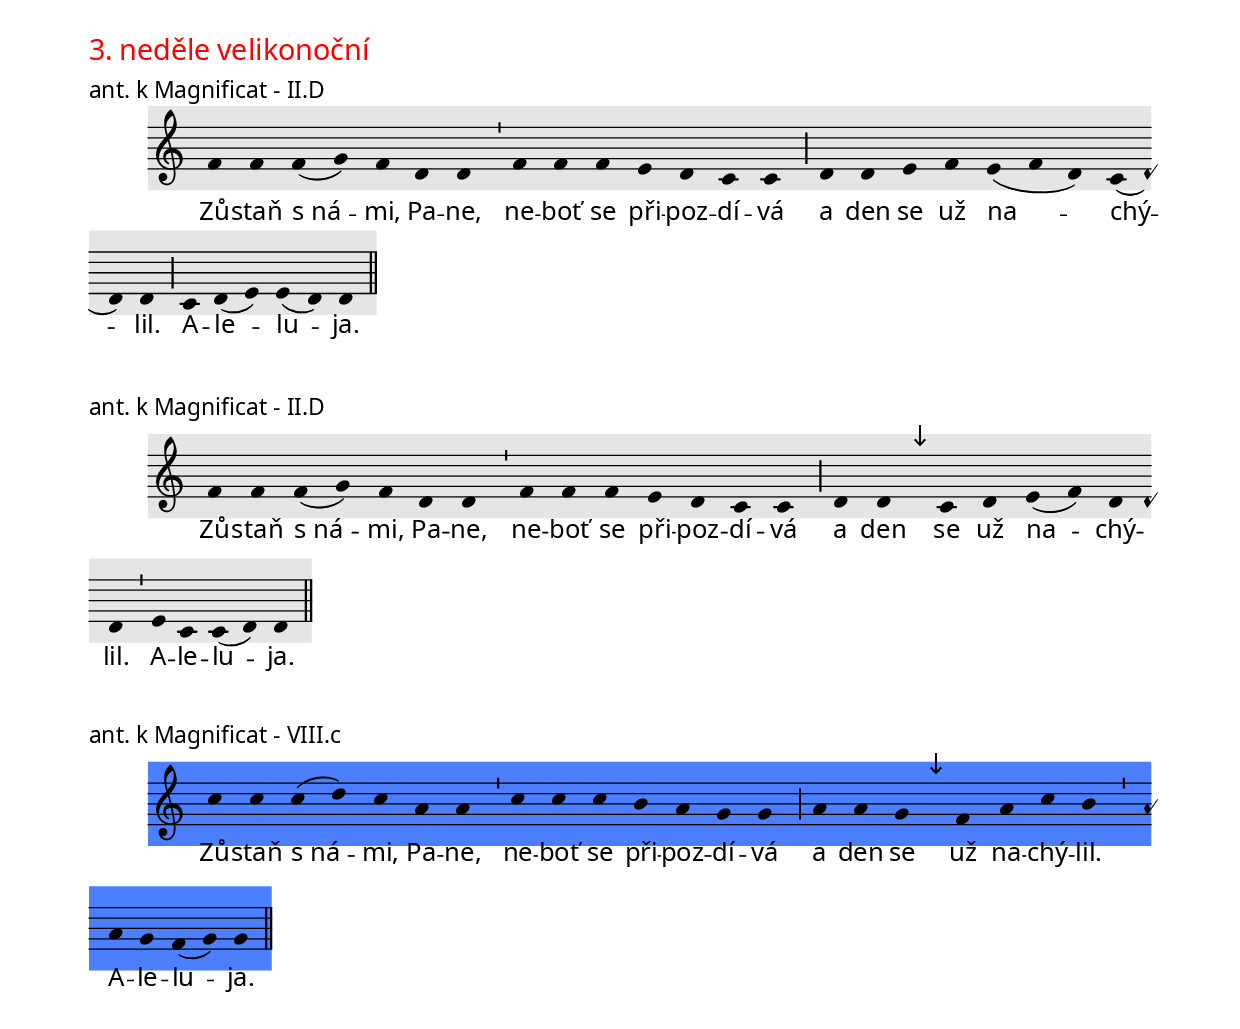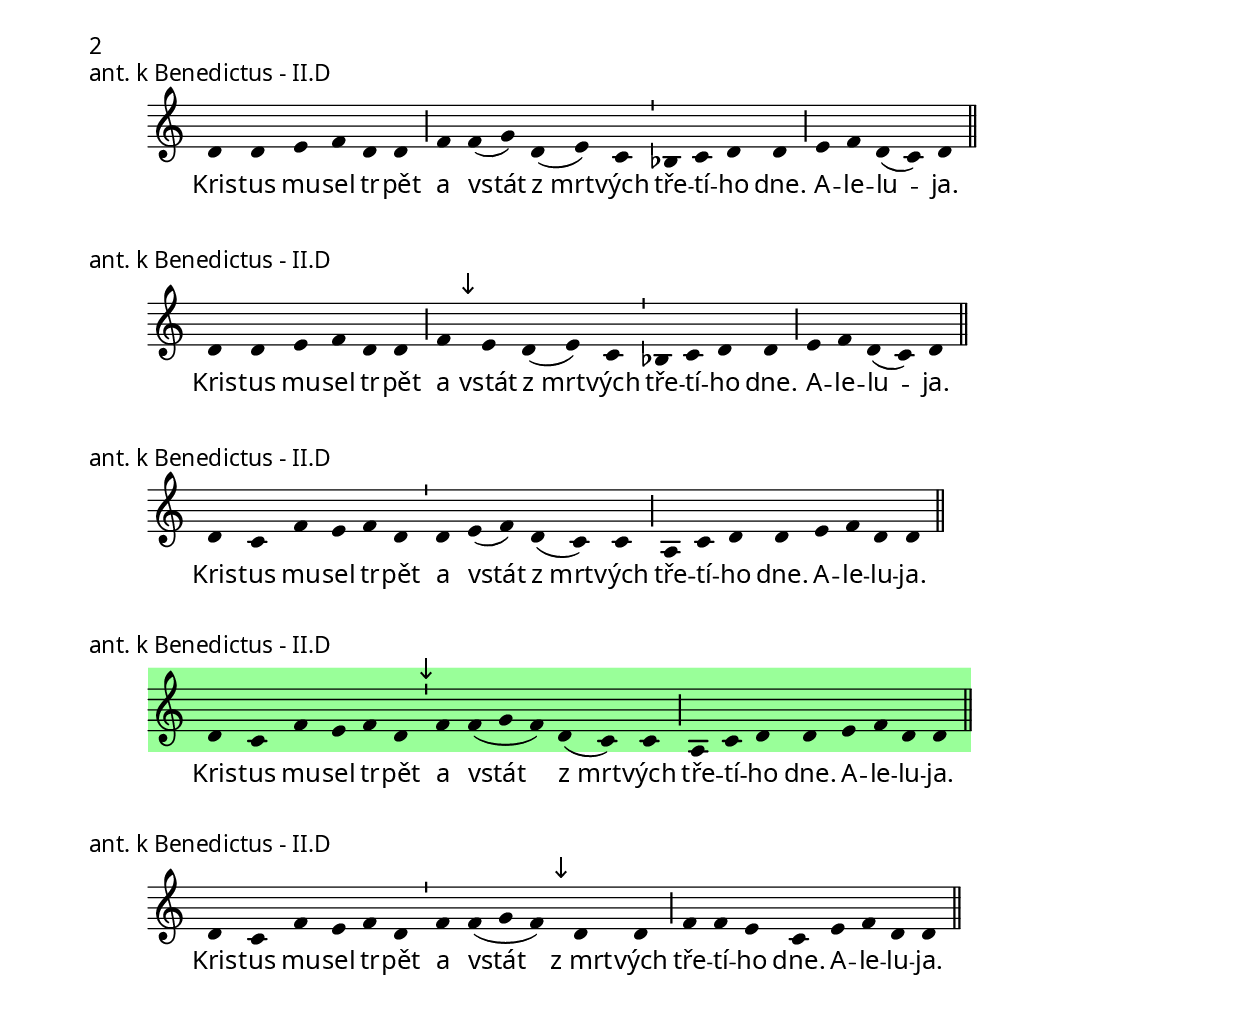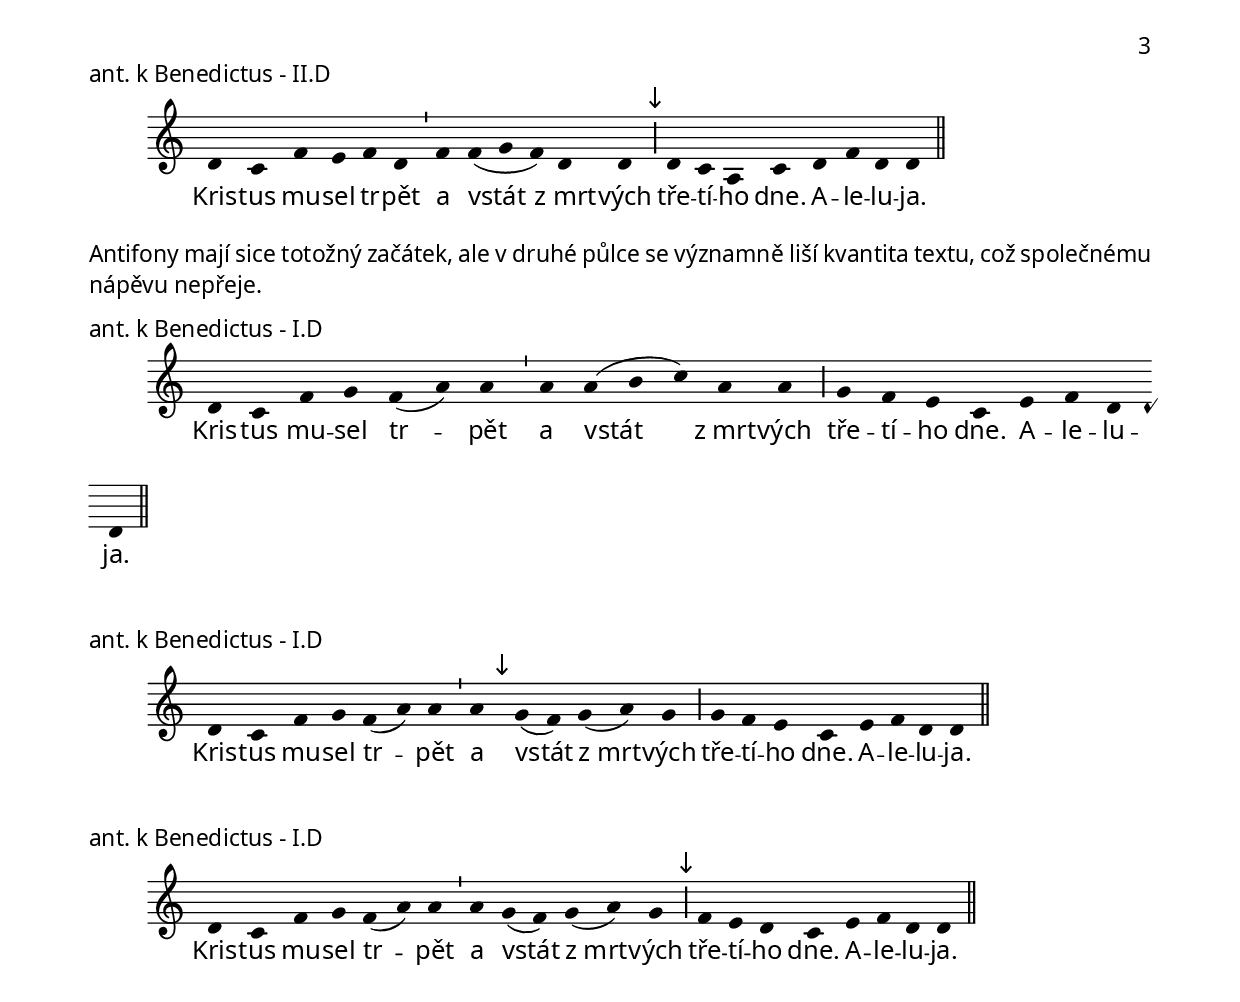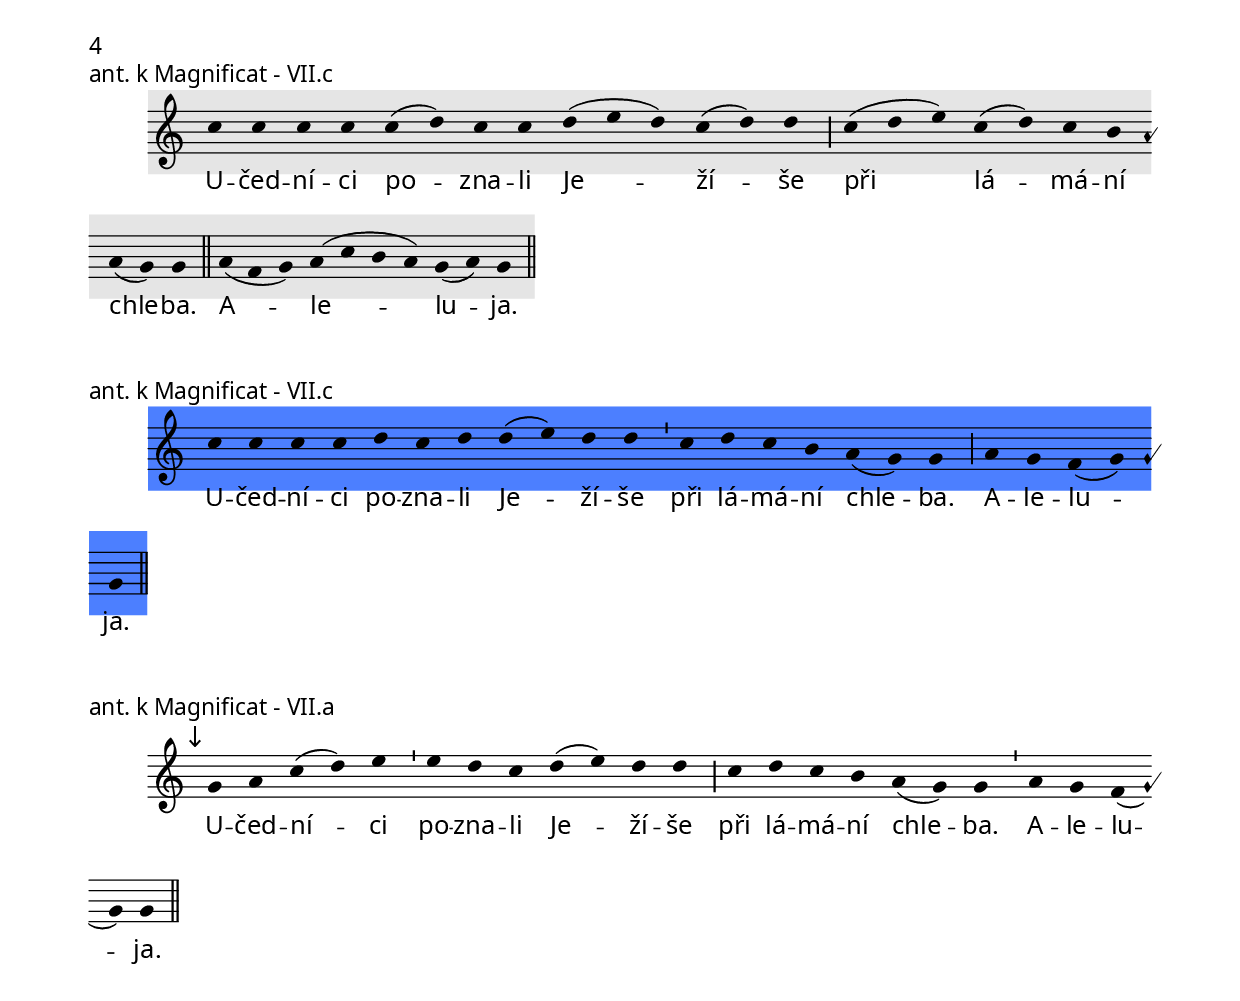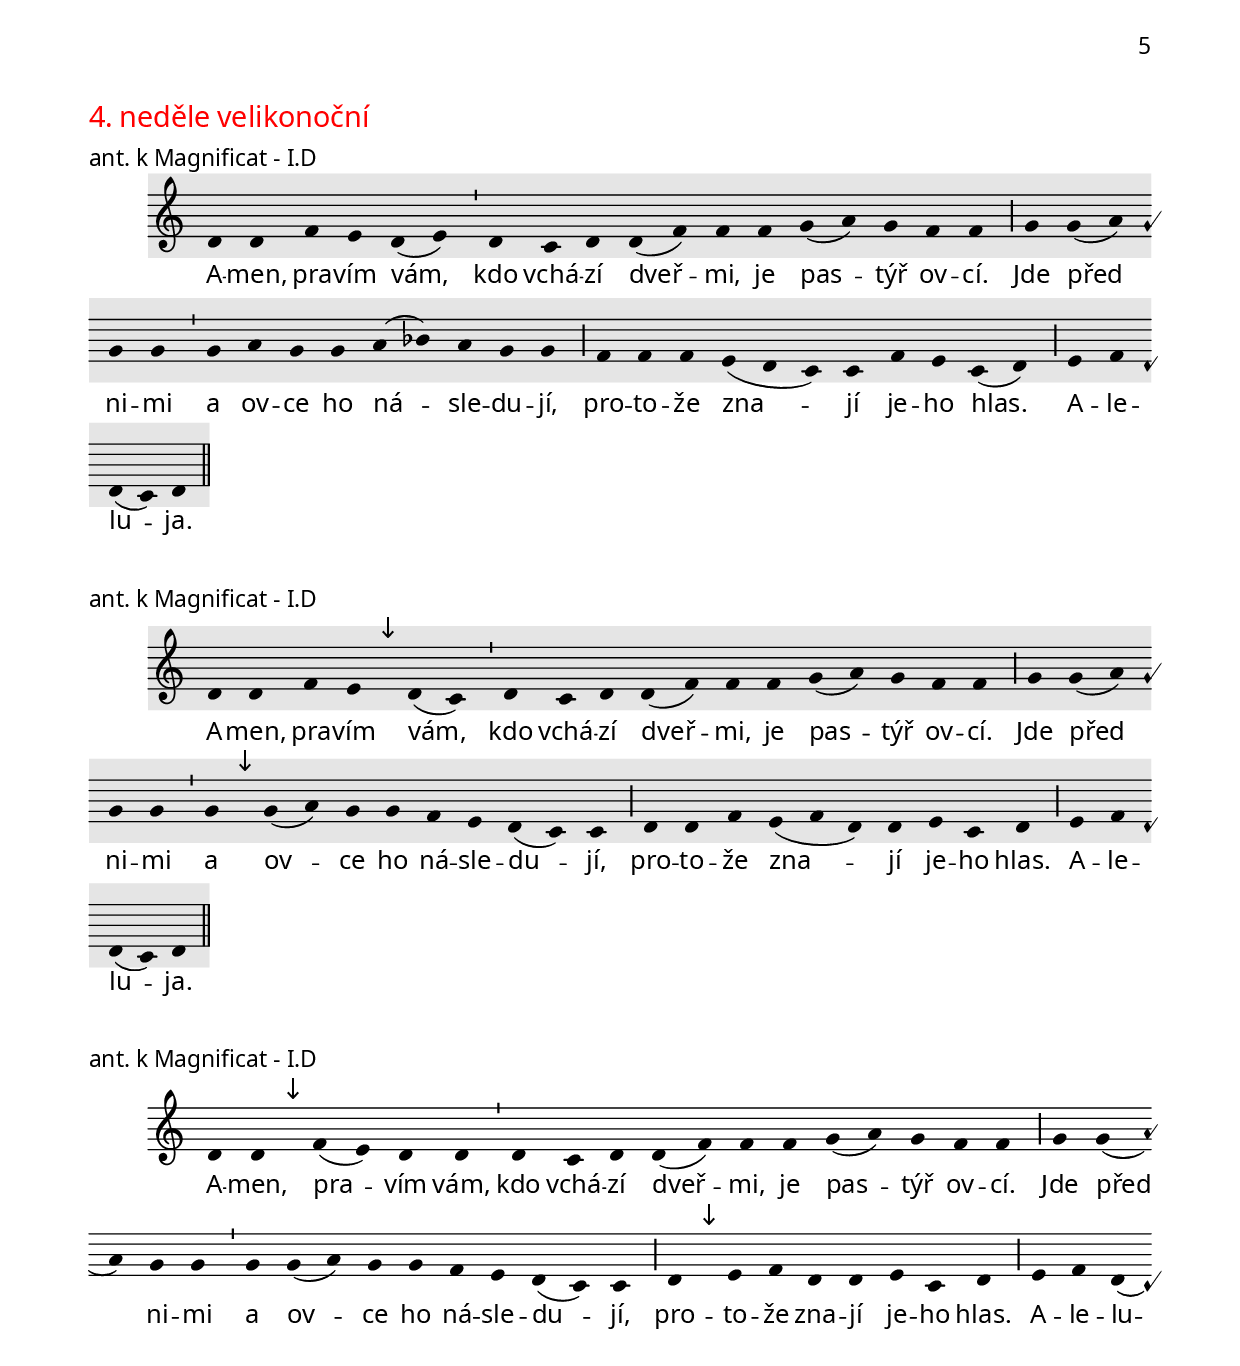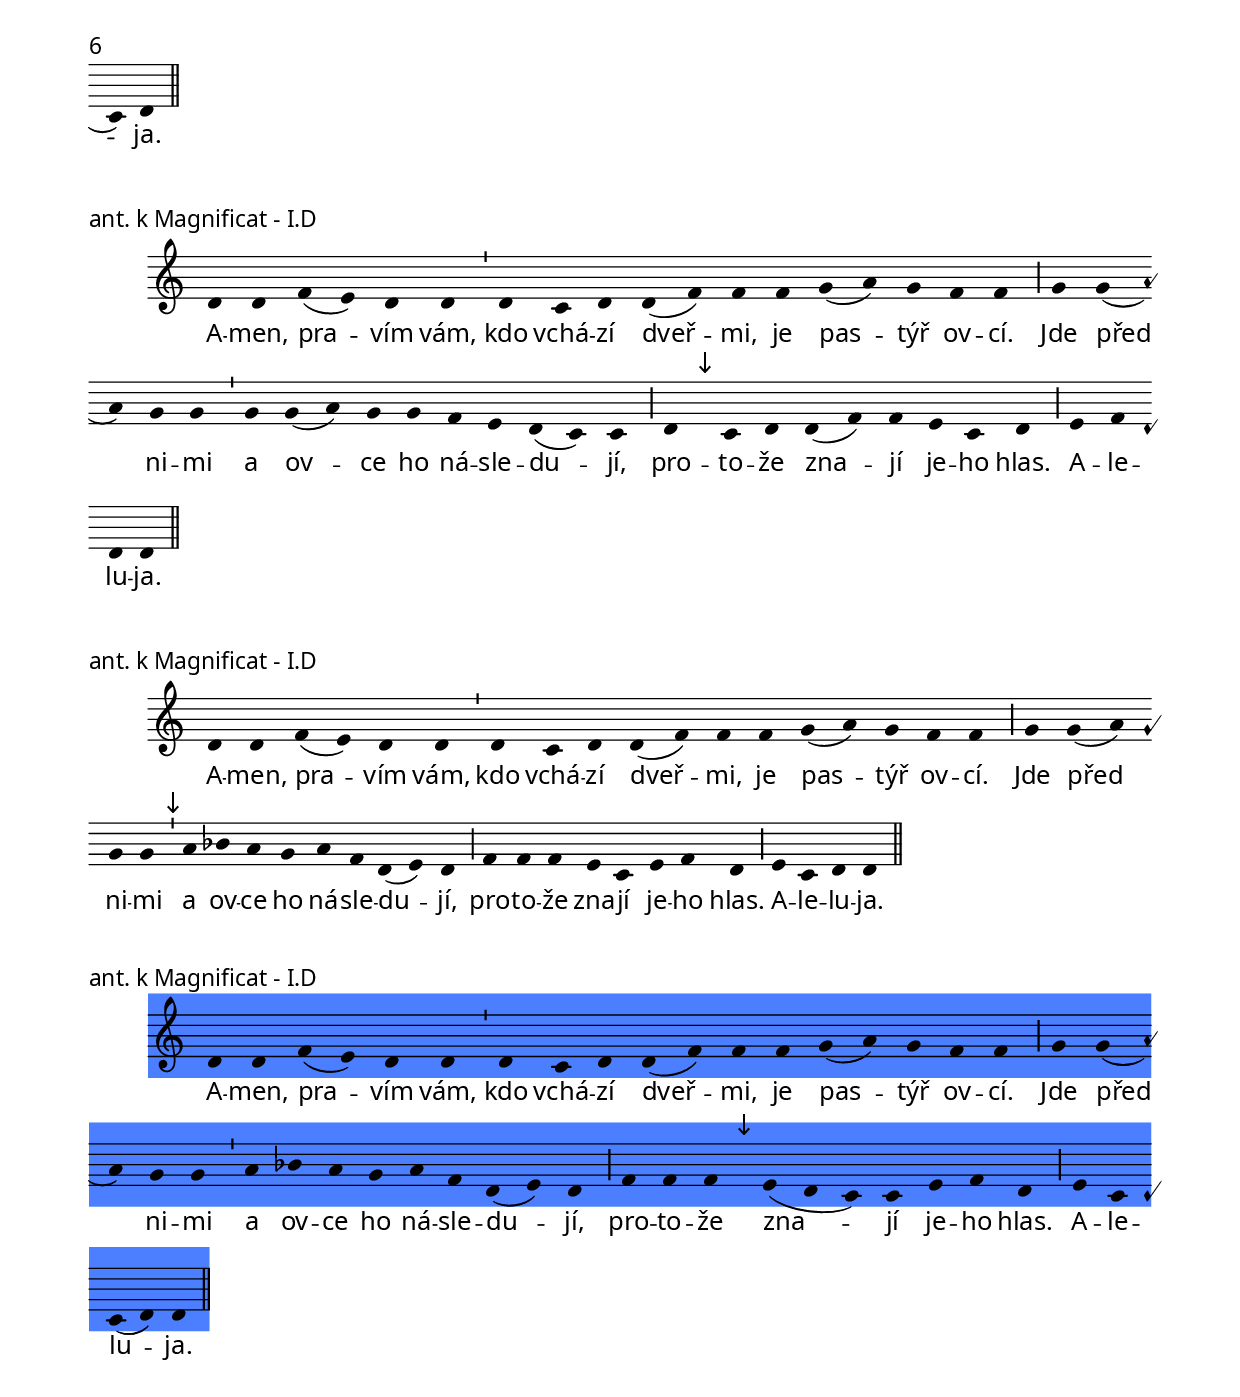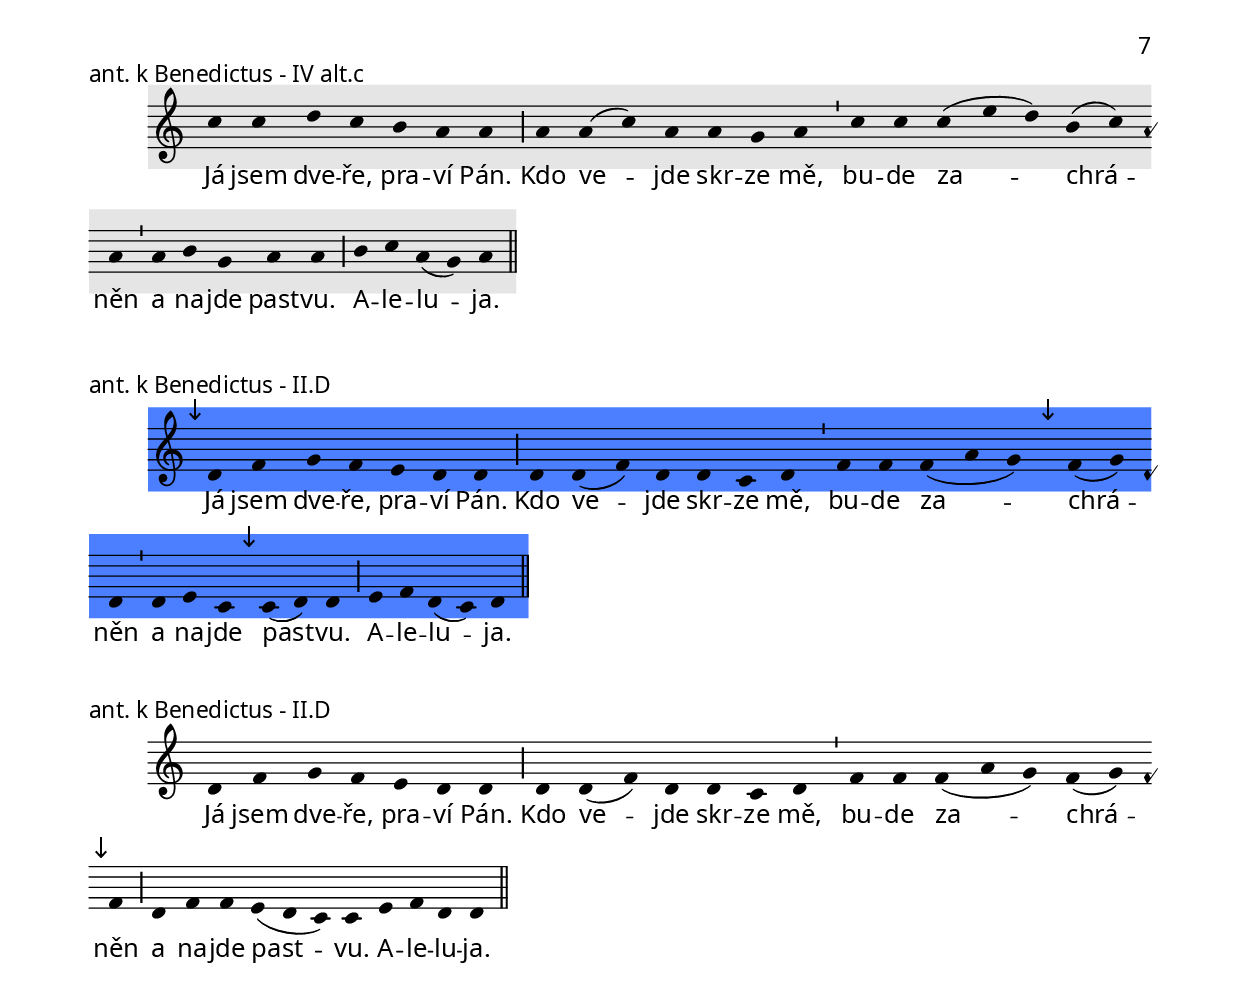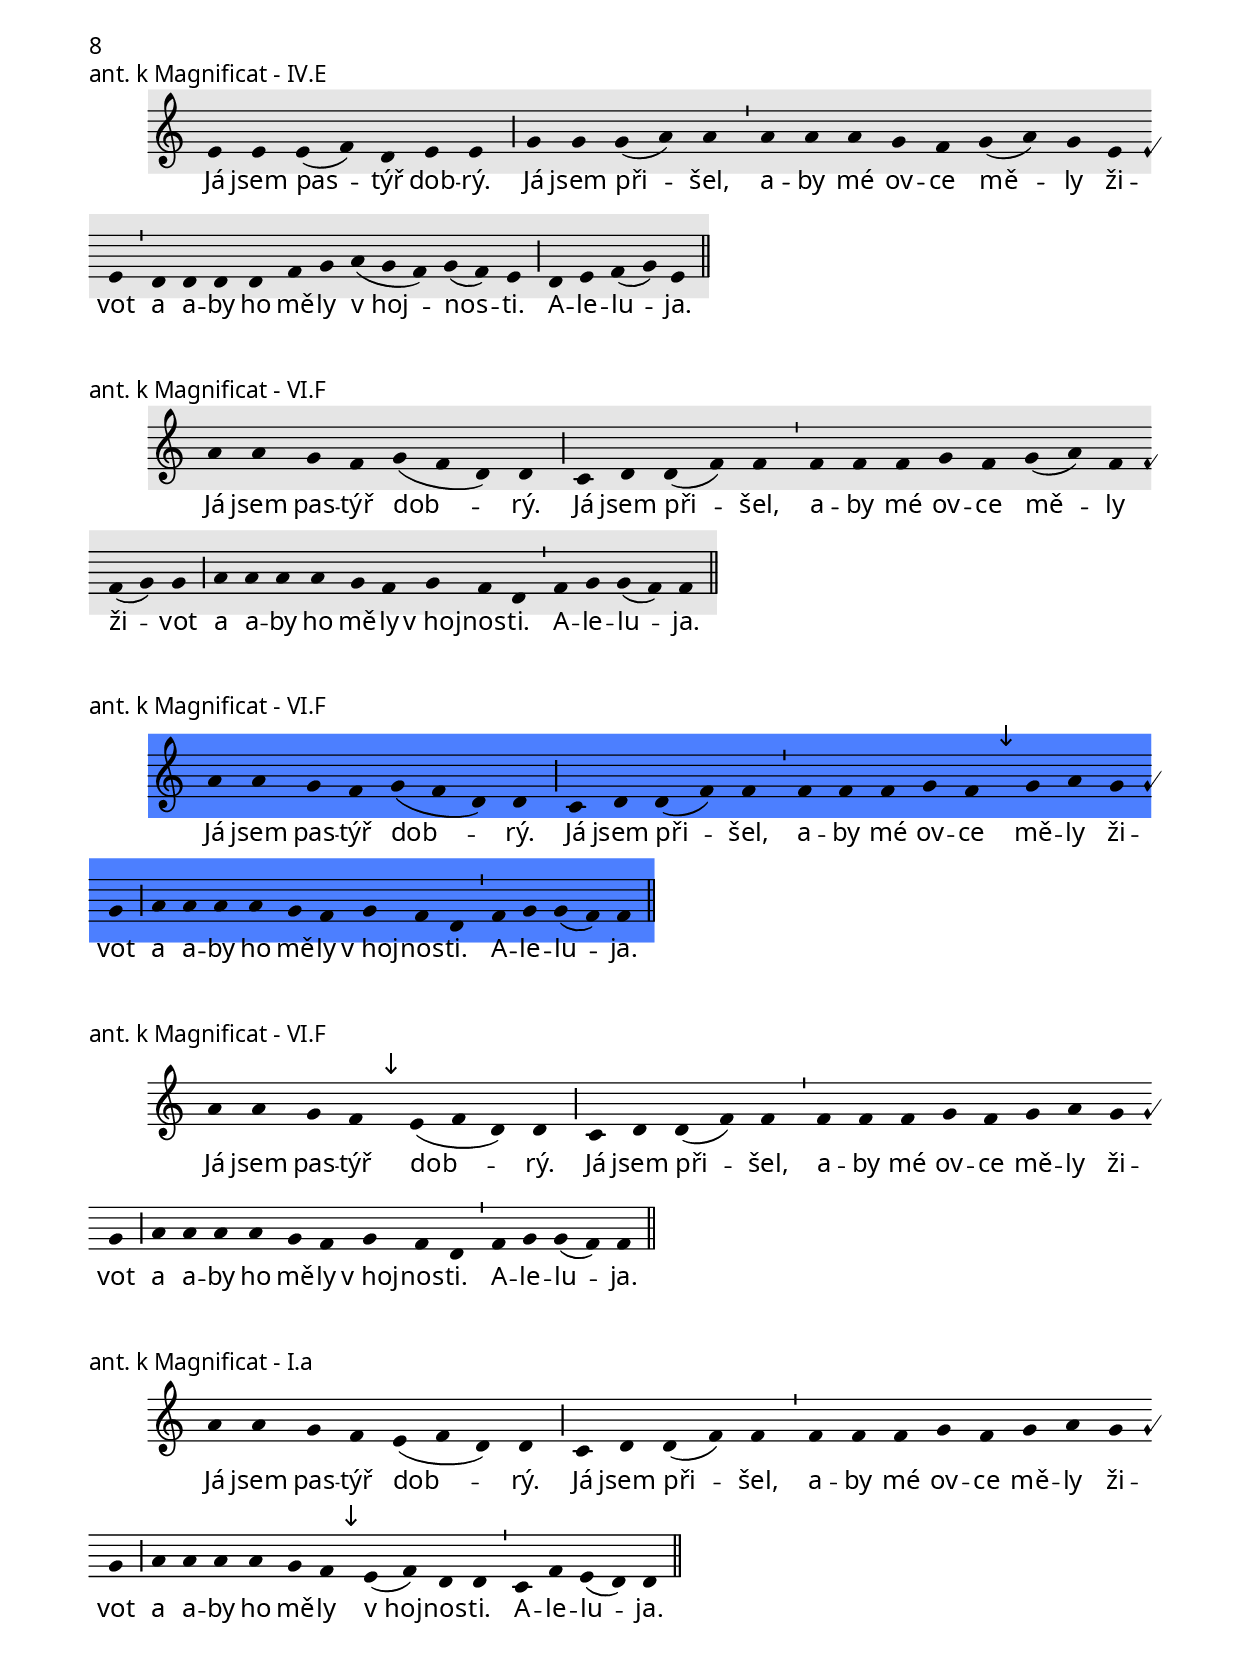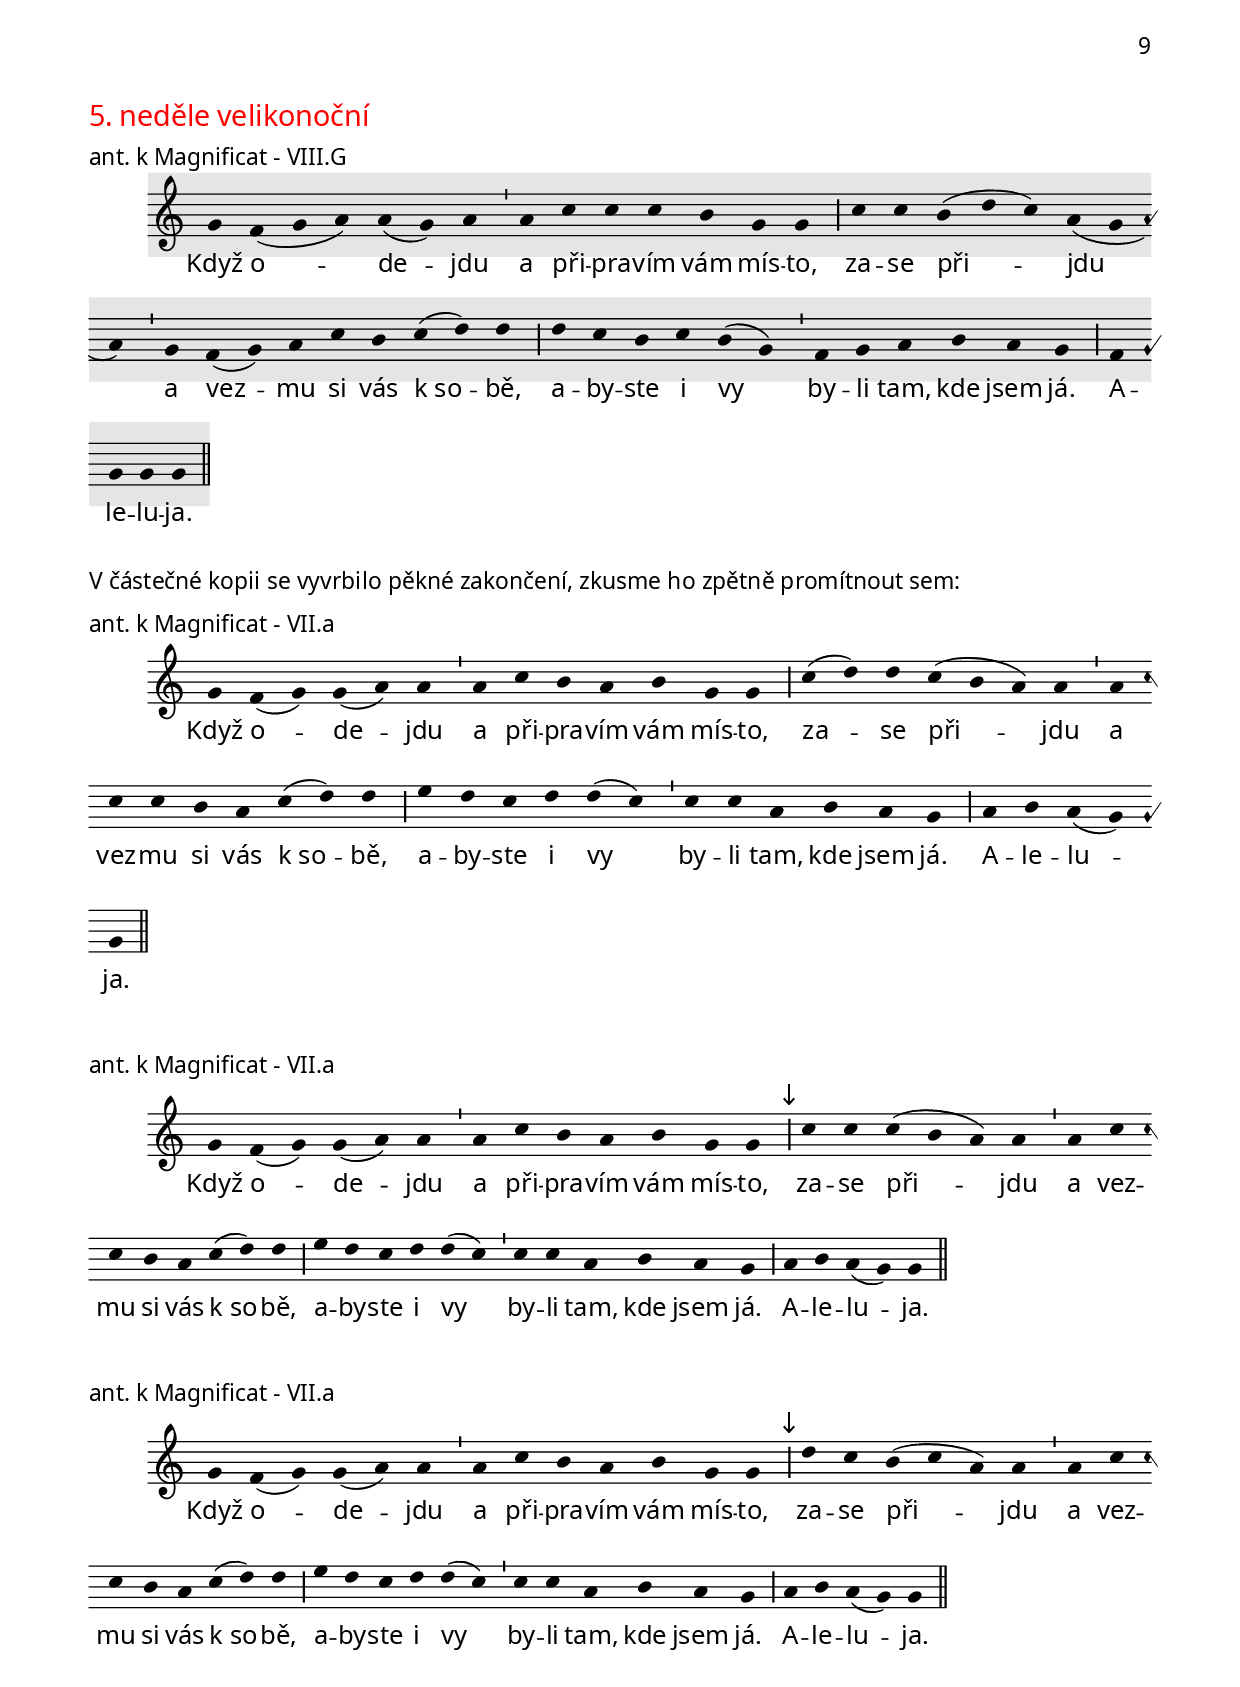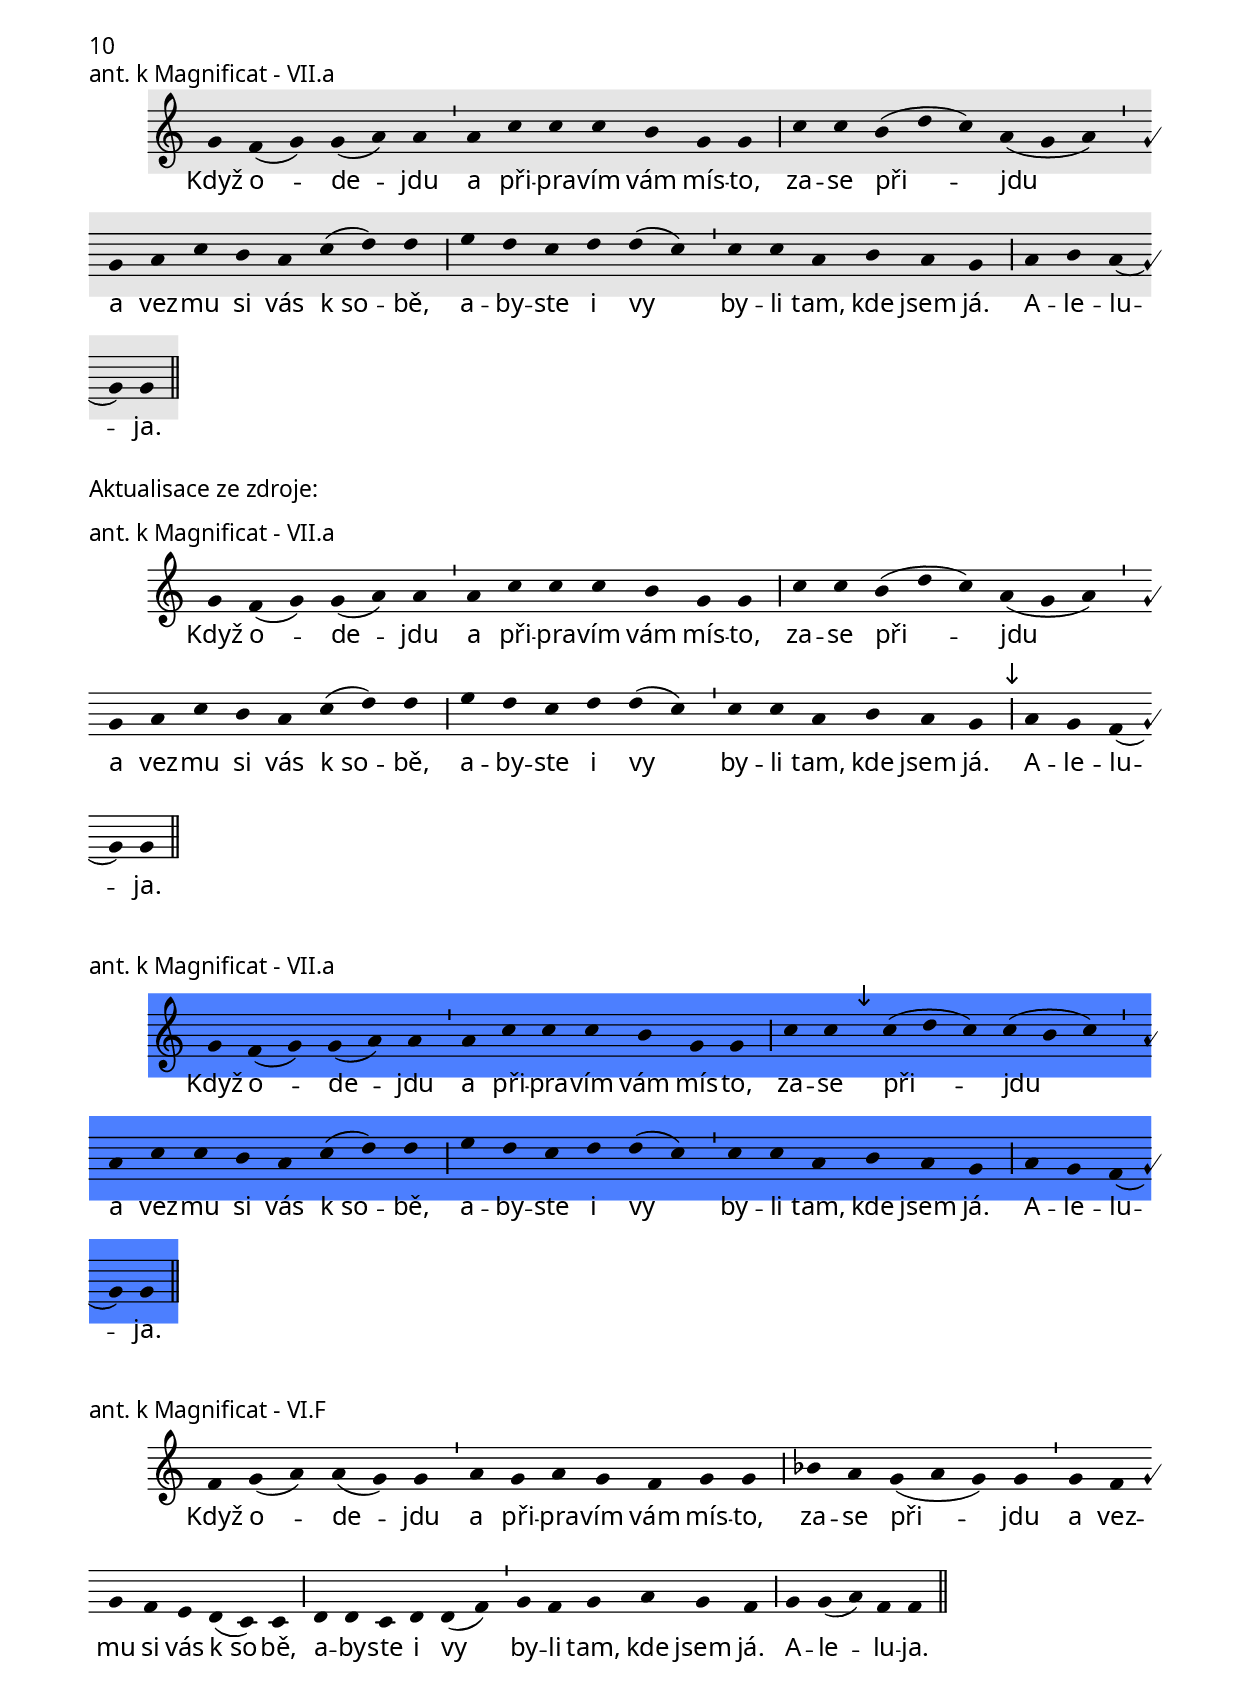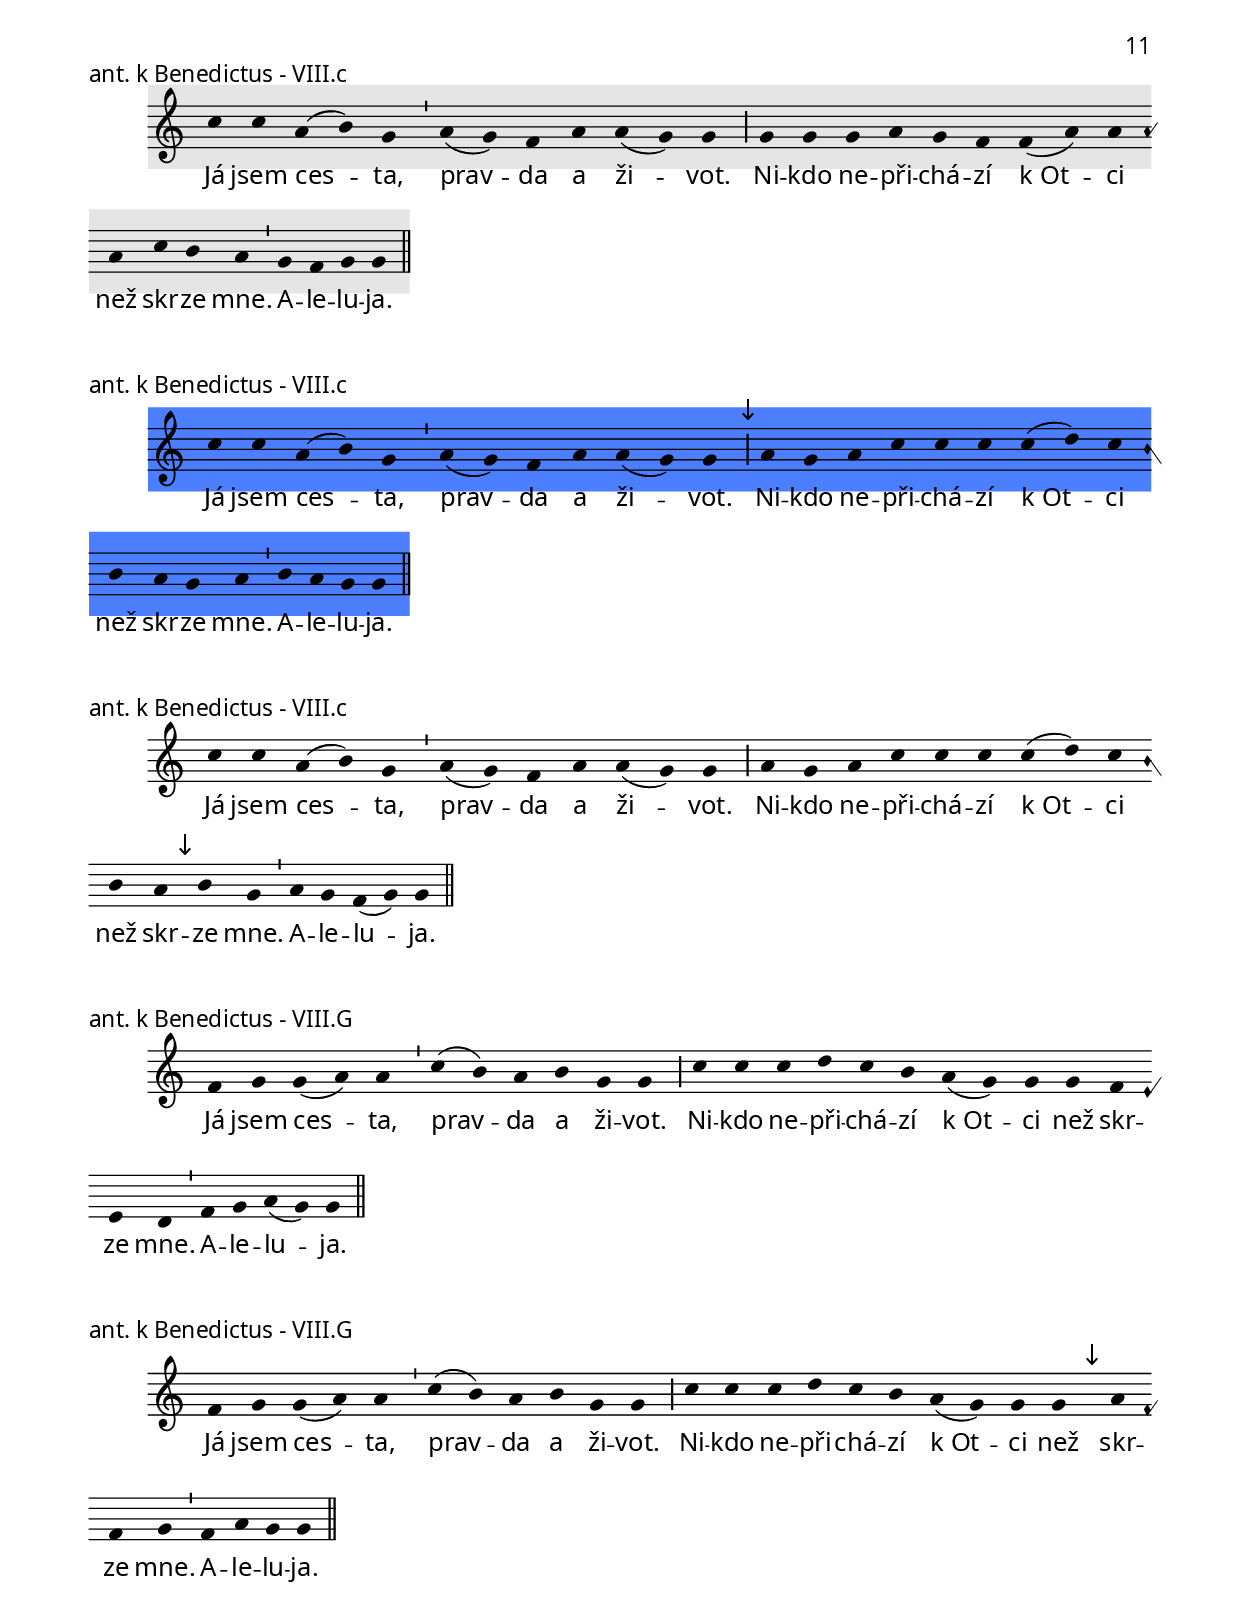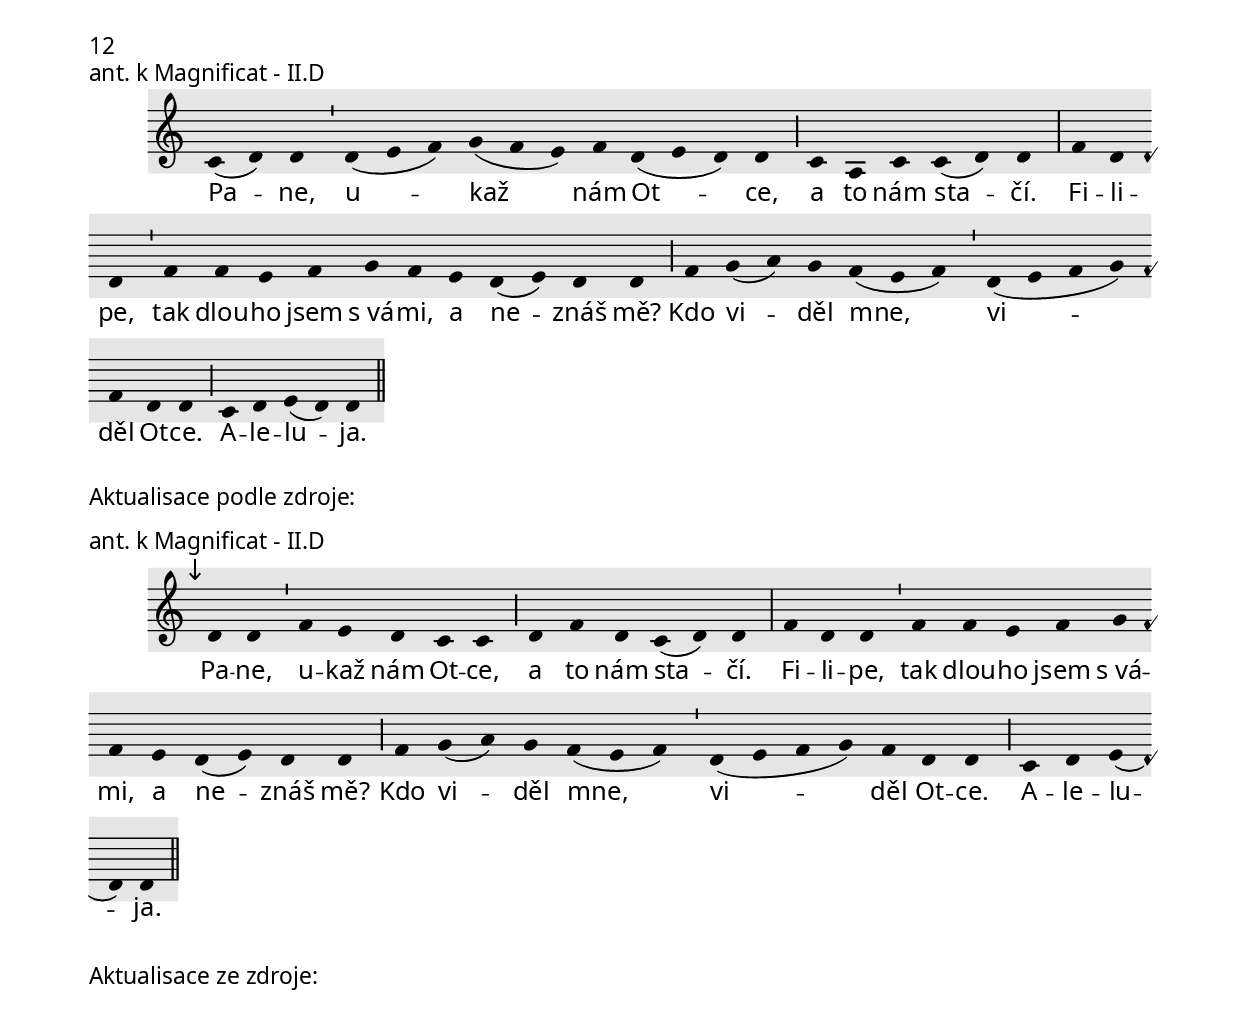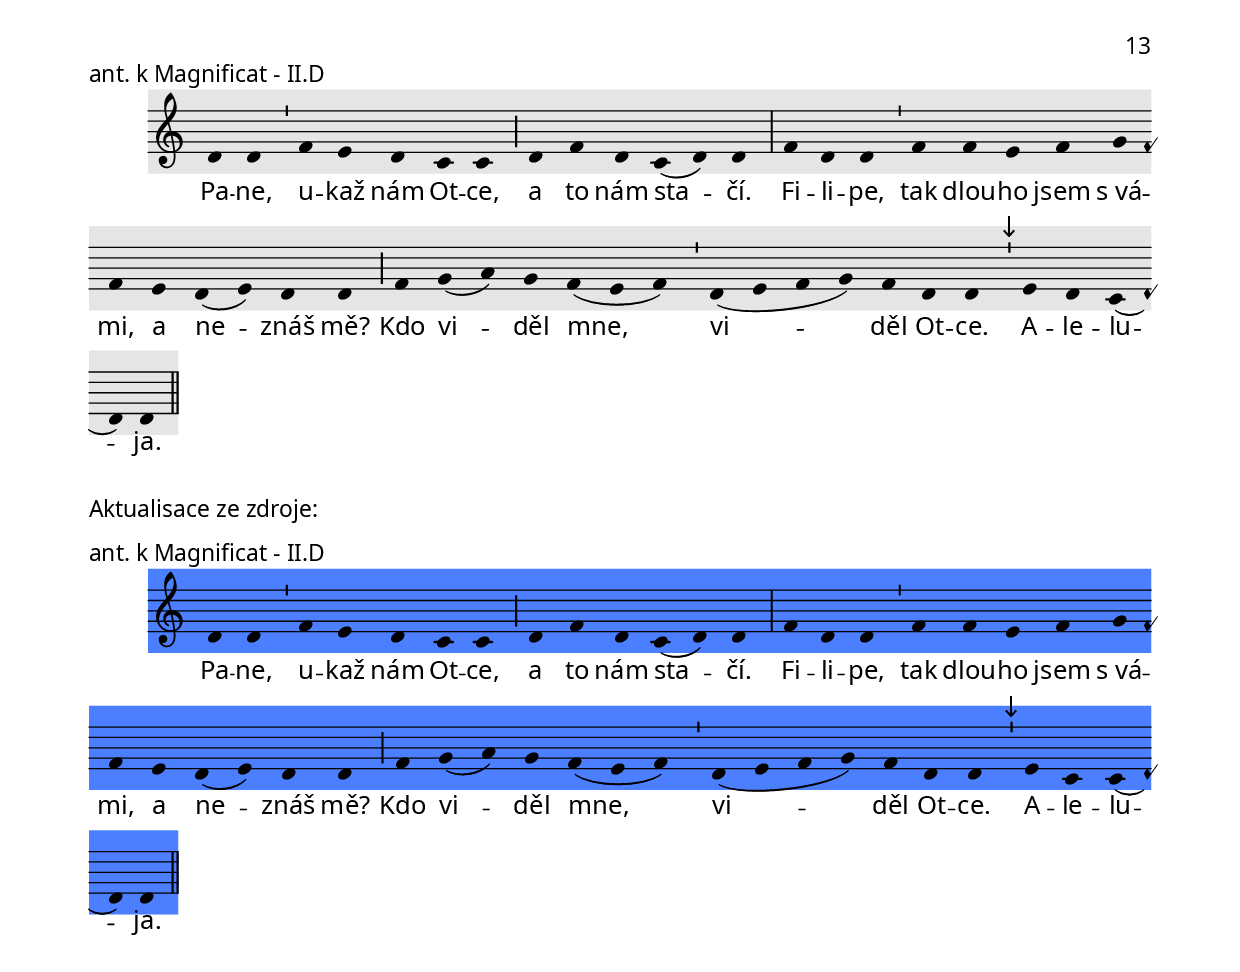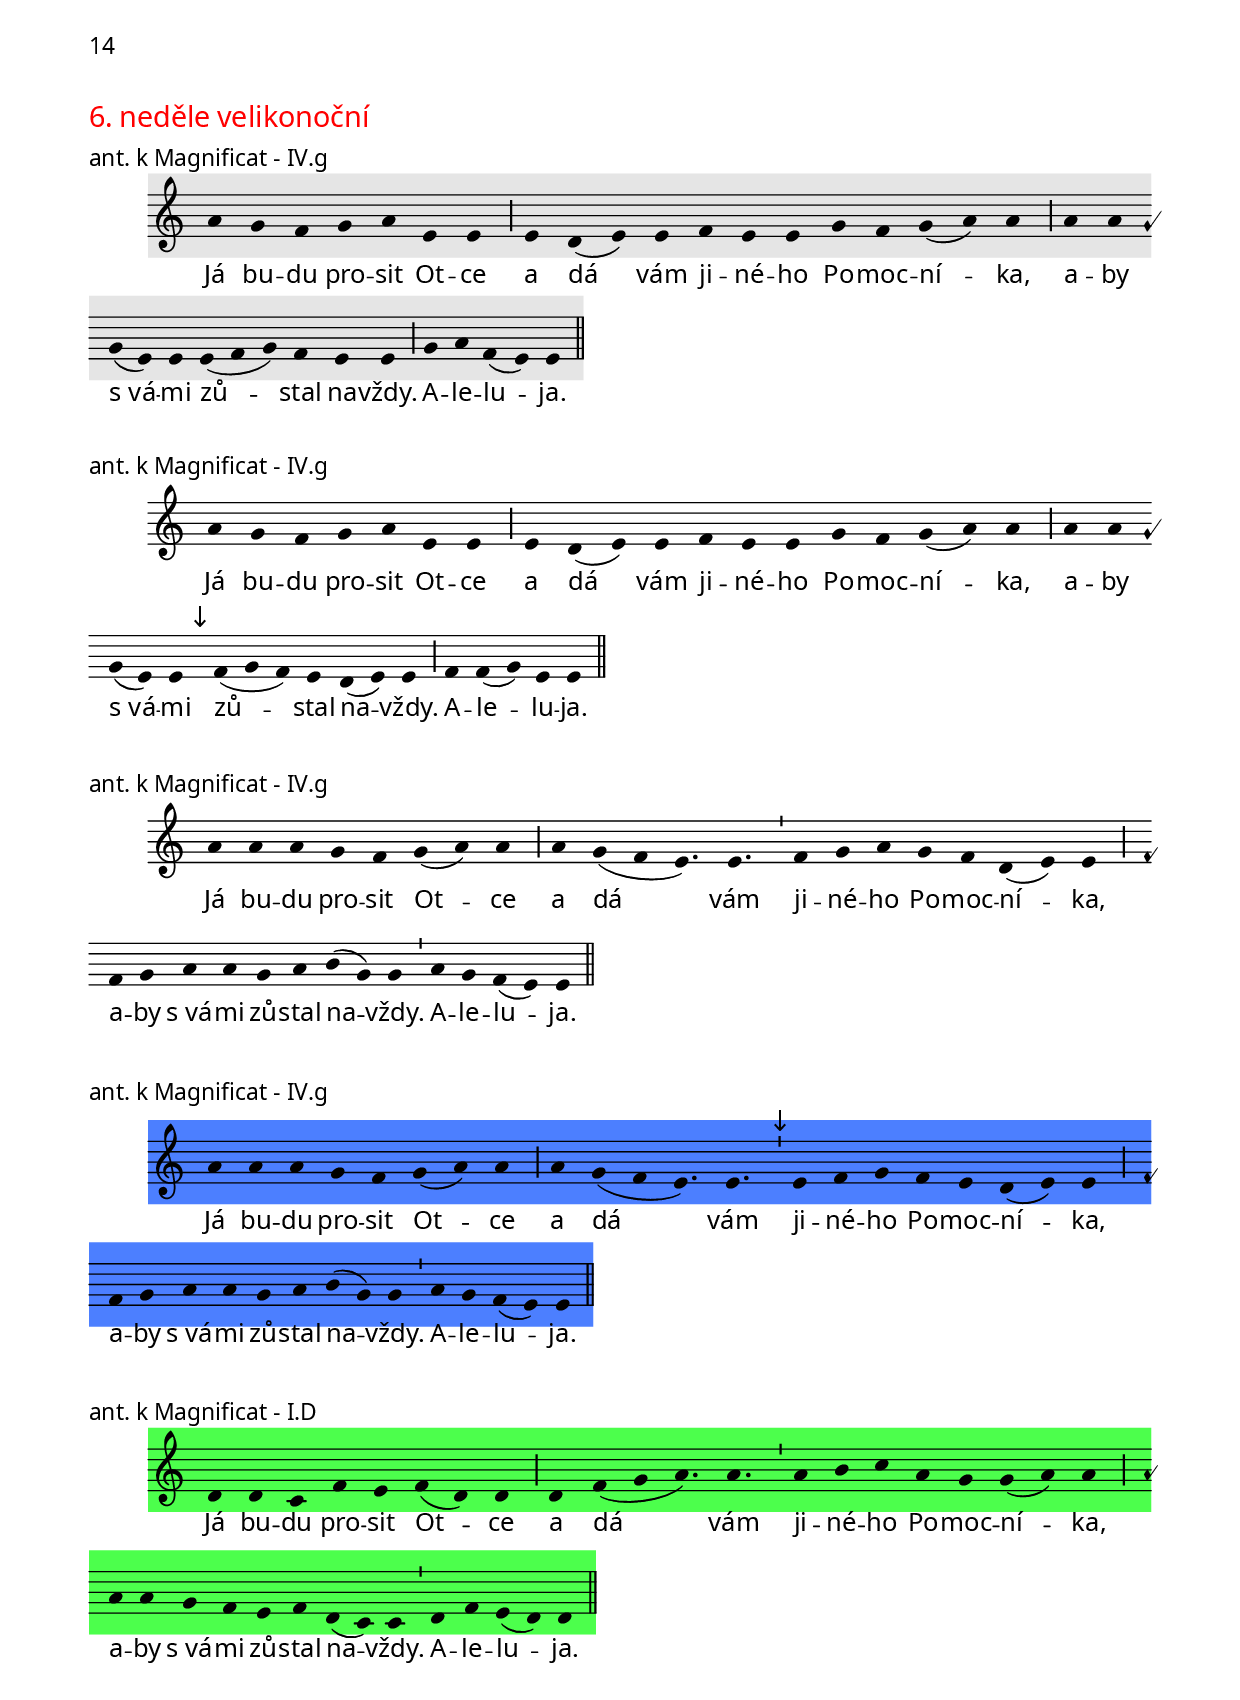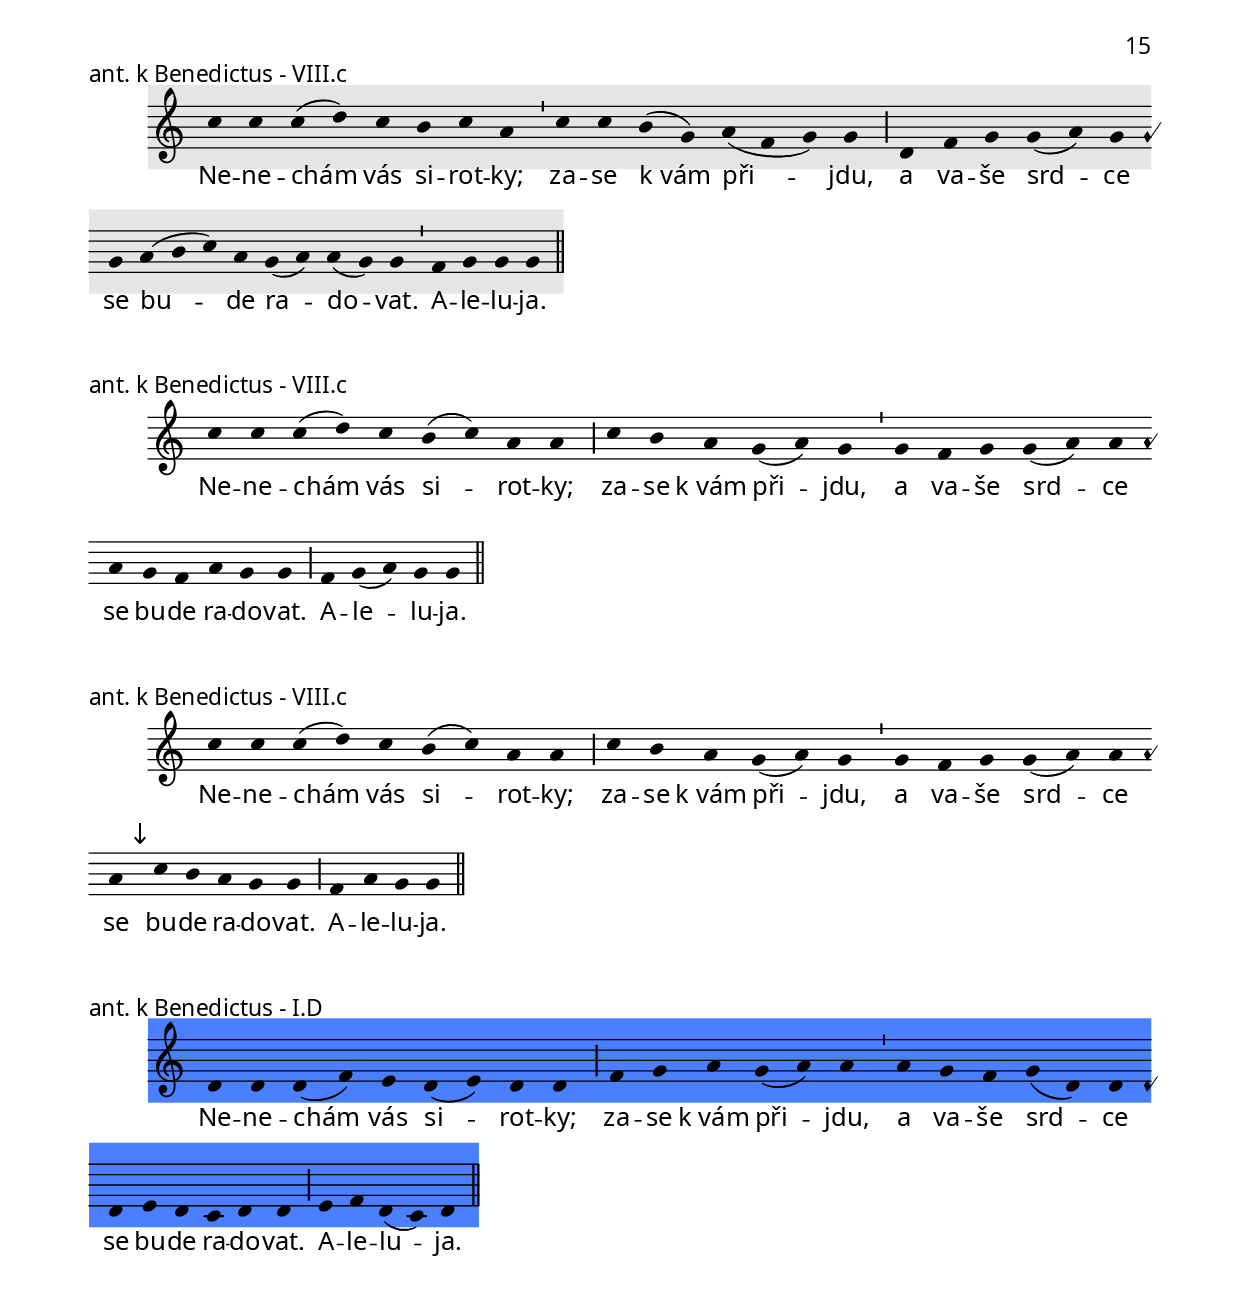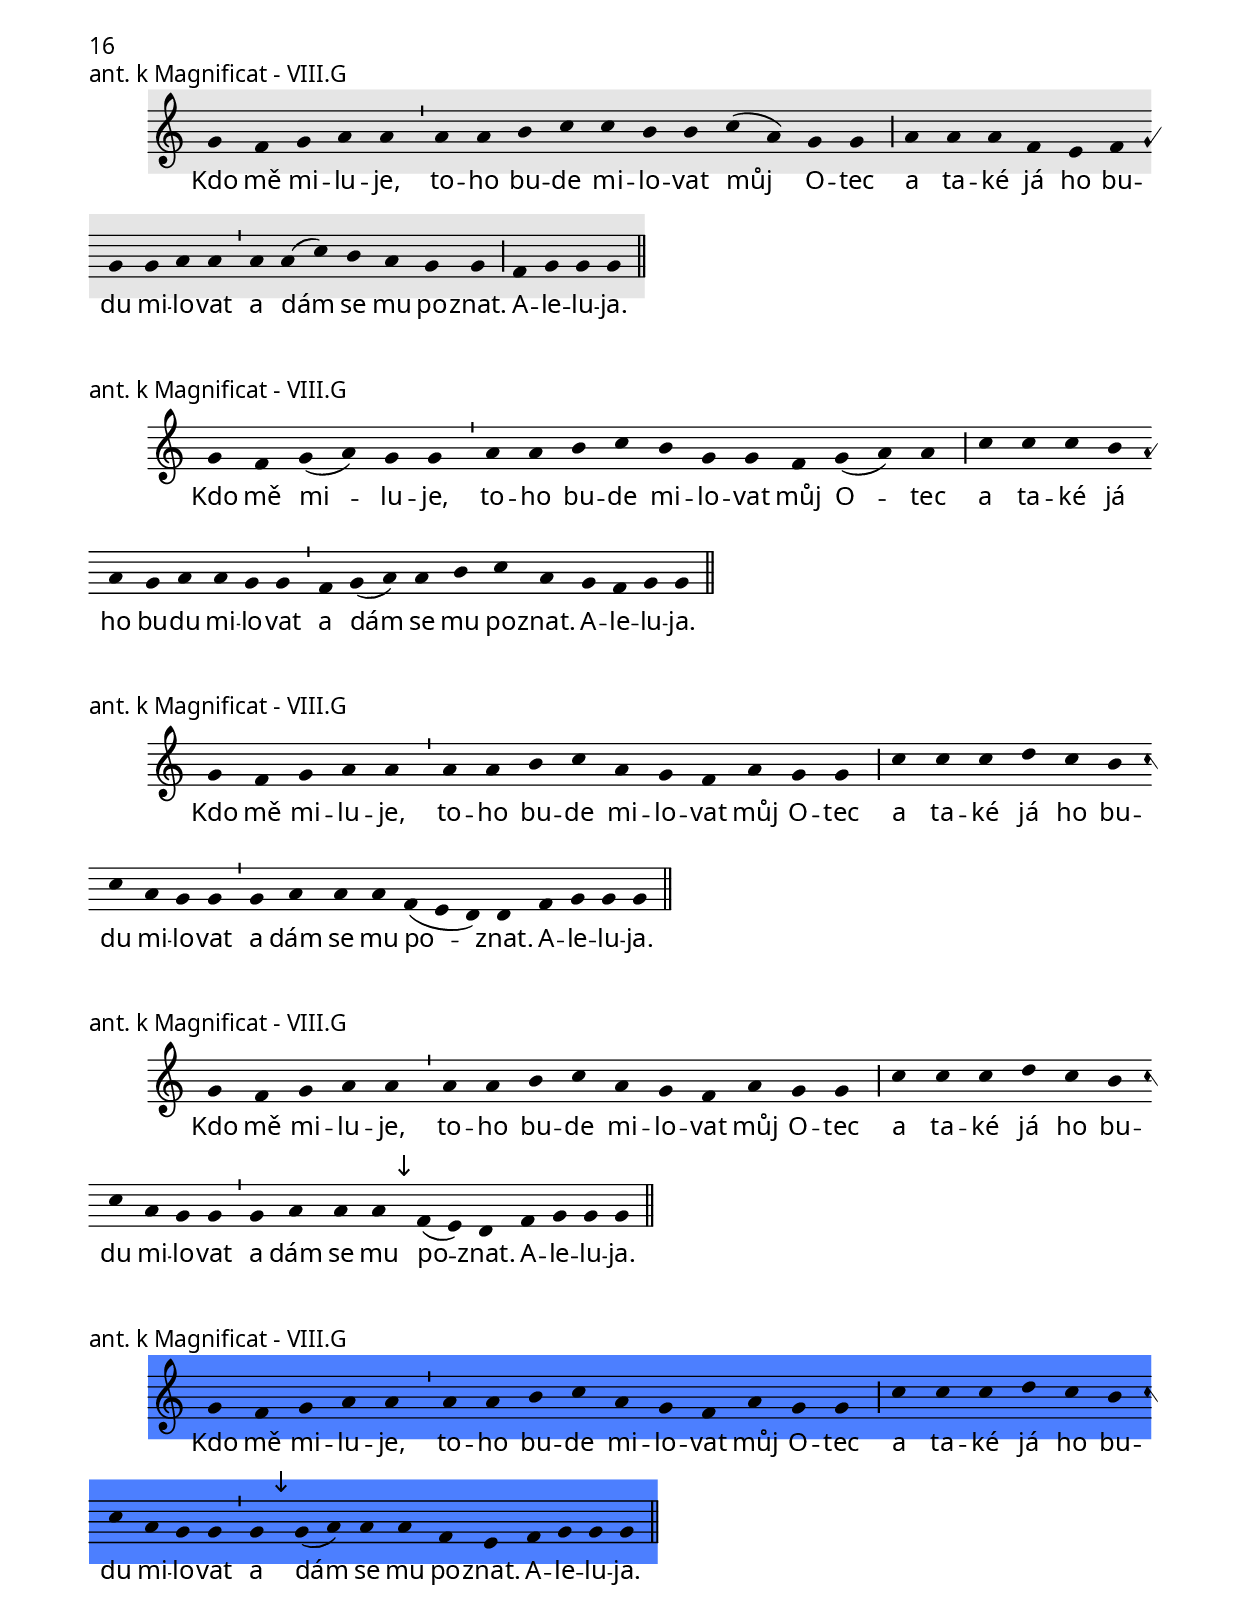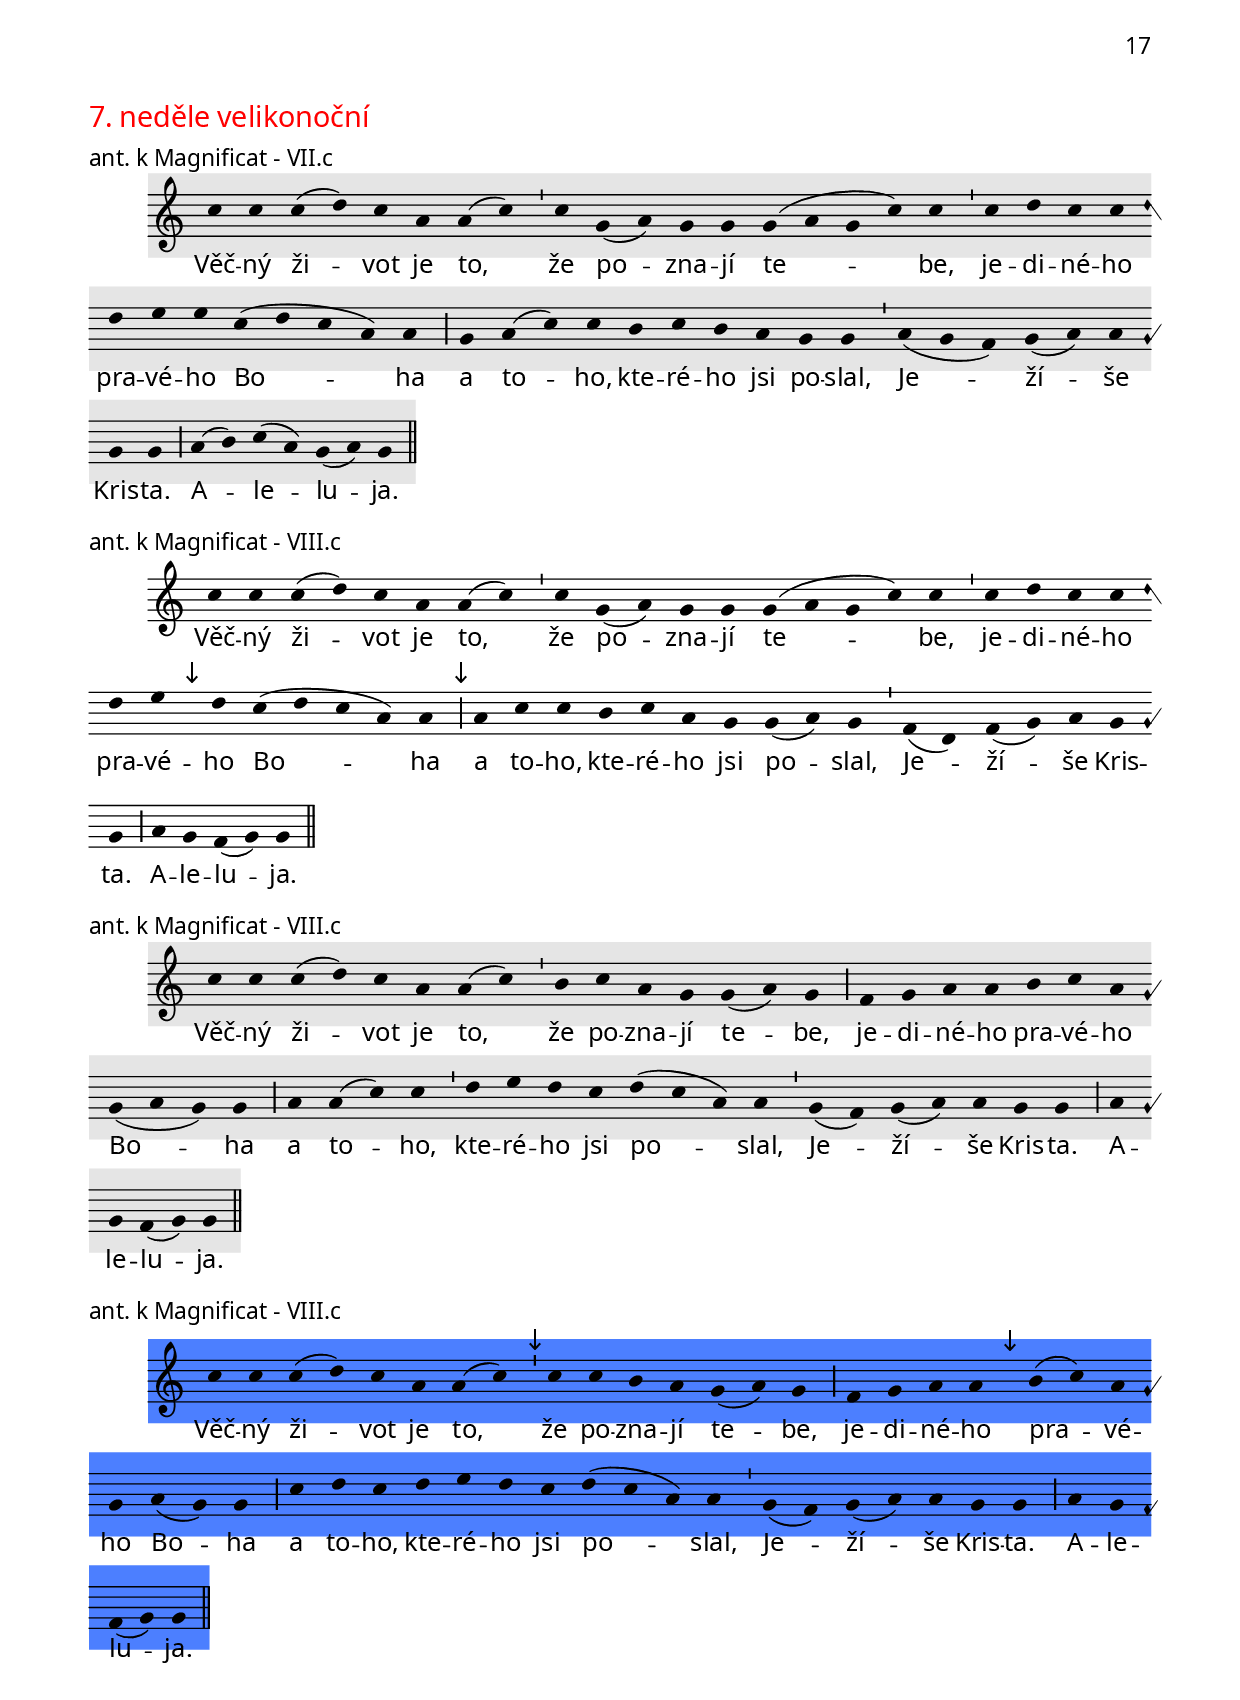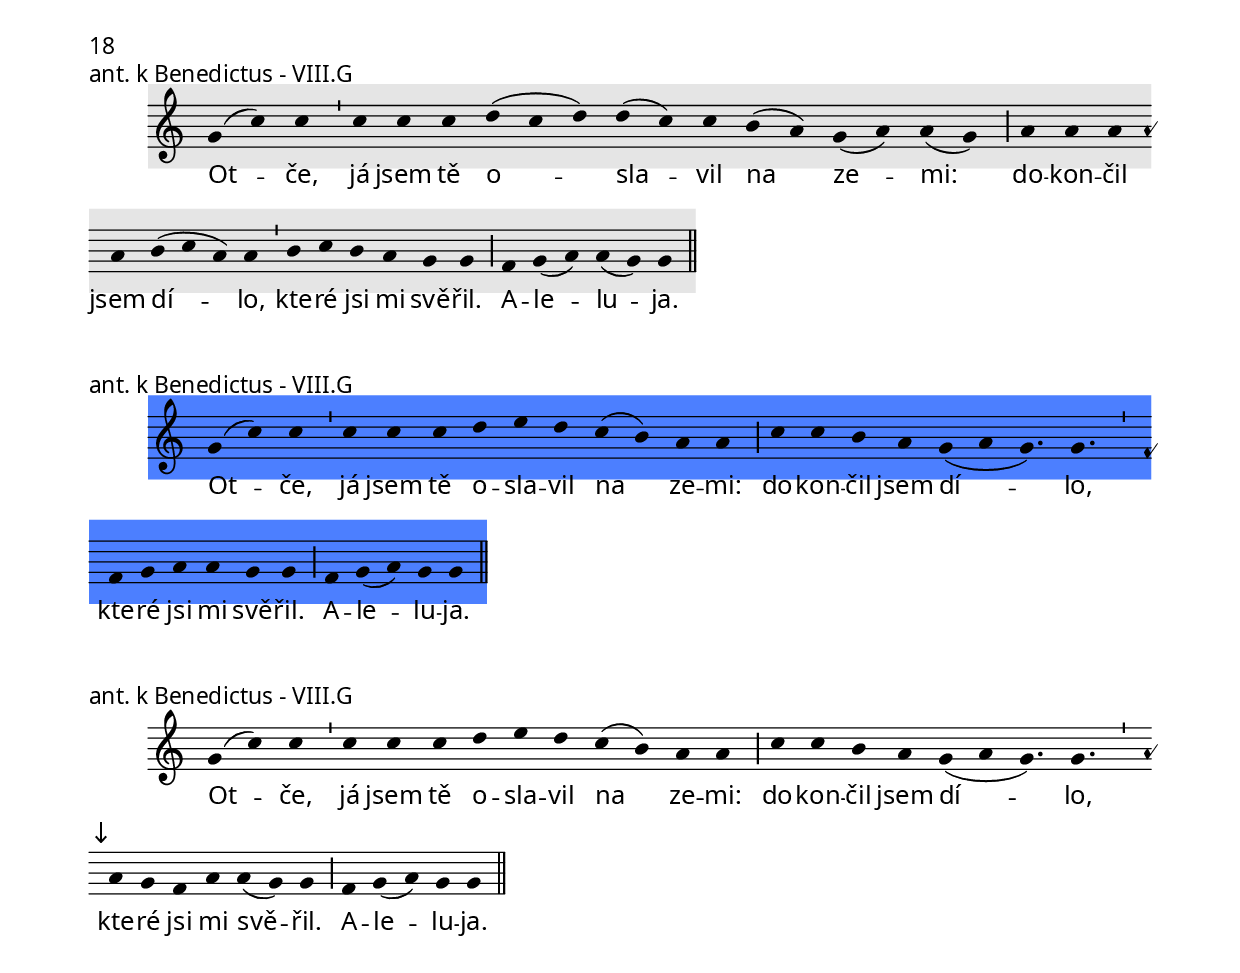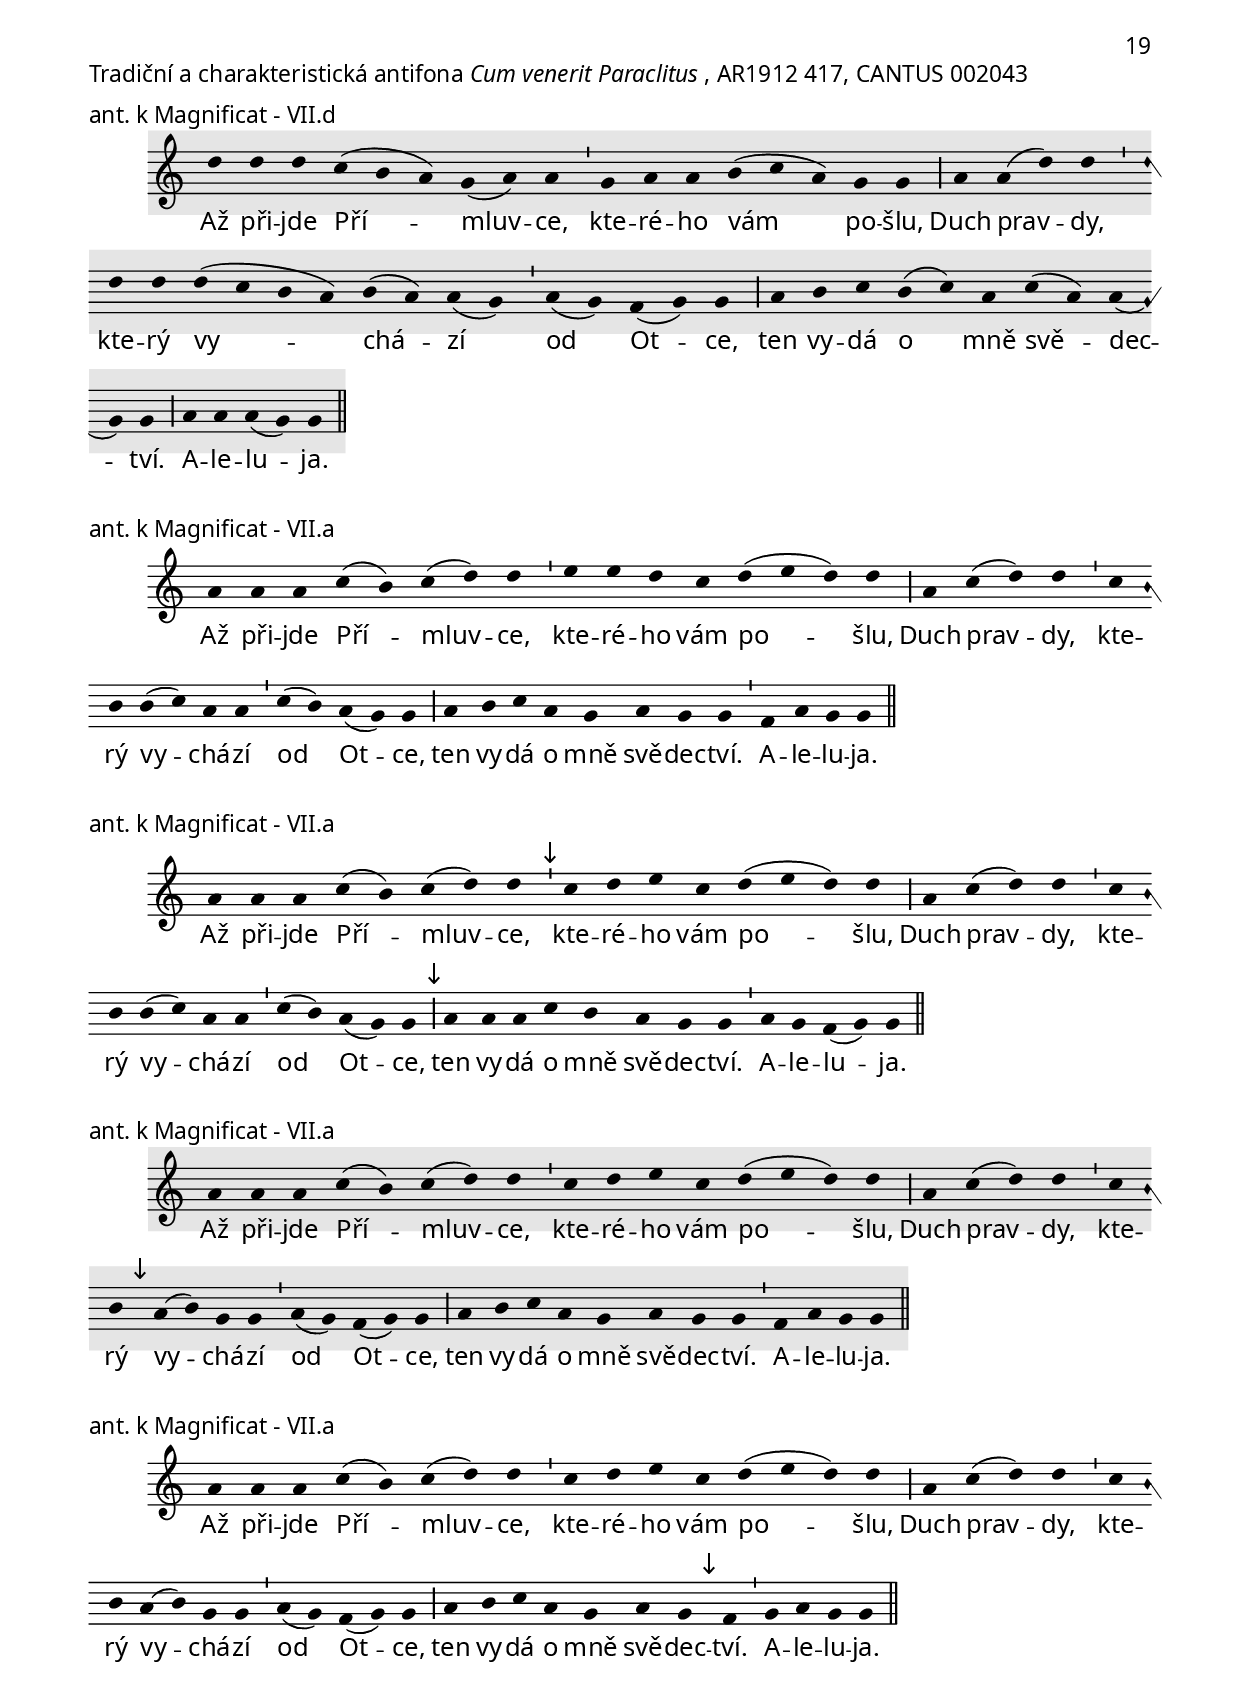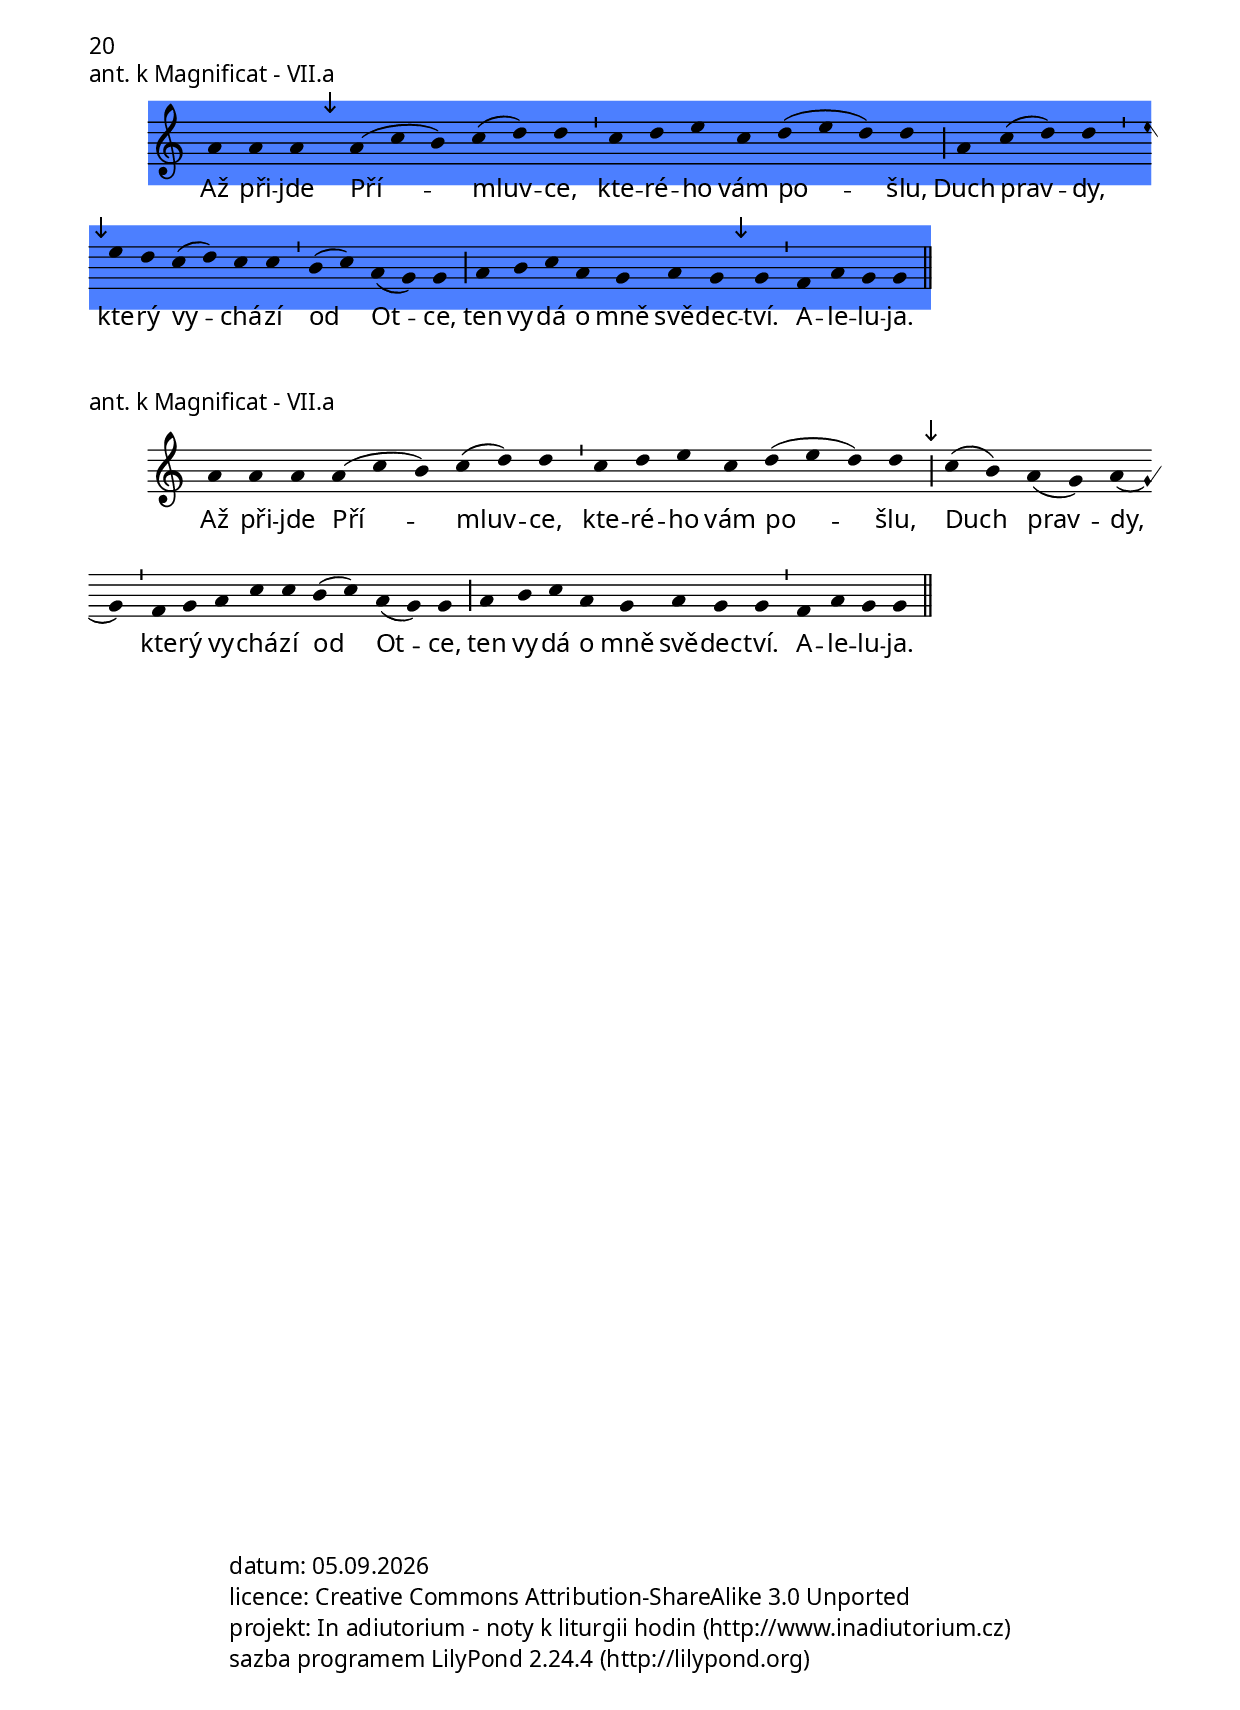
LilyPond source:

\version "2.12.0"

\include "../spolecne.ly"

\markup {\nadpisDen {3. neděle velikonoční}}

\score {
  \relative c' {
    \zvyraznovacSedy
    \choralniRezim
    f4 f f( g) f d d \barMin
    f f f e d c c \barMaior
    d d e f e( f d) c( d) d \barMaior
    c d( e) e( d) d \barFinalis
  }
  \addlyrics {
    Zů -- staň s_ná -- mi, Pa -- ne,
    ne -- boť se při -- poz -- dí -- vá
    a den se už na -- chý -- lil.
    A -- le -- lu -- ja.
  }
  \header {
    quid = "ant. k Magnificat"
    modus = "II"
    differentia = "D"
    psalmus = ""
    id = "iiimag1"
    piece = \markup {\sestavTitulekBezZalmu}
  }
}

\score {
  \relative c' {
    \zvyraznovacSedy
    \choralniRezim
    f4 f f( g) f d d \barMin
    f f f e d c c \barMaior
    d d \mark\sipka c d e( f) d d \barMin
    e c c( d) d \barFinalis
  }
  \addlyrics {
    Zů -- staň s_ná -- mi, Pa -- ne,
    ne -- boť se při -- poz -- dí -- vá
    a den se už na -- chý -- lil.
    A -- le -- lu -- ja.
  }
  \header {
    quid = "ant. k Magnificat"
    modus = "II"
    differentia = "D"
    psalmus = ""
    id = "iiimag1"
    piece = \markup {\sestavTitulekBezZalmu}
  }
}

\score {
  \relative c'' {
    \zvyraznovacModry
    \choralniRezim
    c4 c c( d) c a a \barMin
    c c c b a g g \barMaior
    a a g \mark\sipka f a c b \barMin
    a g f( g) g \barFinalis
  }
  \addlyrics {
    Zů -- staň s_ná -- mi, Pa -- ne,
    ne -- boť se při -- poz -- dí -- vá
    a den se už na -- chý -- lil.
    A -- le -- lu -- ja.
  }
  \header {
    quid = "ant. k Magnificat"
    modus = "VIII"
    differentia = "c"
    psalmus = ""
    id = "iiimag1"
    piece = \markup {\sestavTitulekBezZalmu}
  }
}

\pageBreak

% rad bych v budoucnu vyzkousel vic variant
\score {
  \relative c' {
    \choralniRezim
    d d e f d d \barMaior
    f f( g) d( e) c \barMin bes c d d \barMaior
    e f d( c) d \barFinalis
  }
  \addlyrics {
    Kris -- tus mu -- sel tr -- pět
    a vstát z_mrt -- vých tře -- tí -- ho dne.
    A -- le -- lu -- ja.
  }
  \header {
    quid = "ant. k Benedictus"
    modus = "II"
    differentia = "D"
    psalmus = ""
    id = "iiiben"
    piece = \markup {\sestavTitulekBezZalmu}
  }
}

\score {
  \relative c' {
    \choralniRezim
    d d e f d d \barMaior
    f \mark\sipka e d( e) c \barMin bes c d d \barMaior
    e f d( c) d \barFinalis
  }
  \addlyrics {
    Kris -- tus mu -- sel tr -- pět
    a vstát z_mrt -- vých tře -- tí -- ho dne.
    A -- le -- lu -- ja.
  }
  \header {
    quid = "ant. k Benedictus"
    modus = "II"
    differentia = "D"
    psalmus = ""
    id = "iiiben"
    piece = \markup {\sestavTitulekBezZalmu}
  }
}

\score {
  \relative c' {
    \choralniRezim
    d c f e f d \barMin
    d e( f) d( c) c \barMaior
    a c d d
    e f d d \barFinalis
  }
  \addlyrics {
    Kris -- tus mu -- sel tr -- pět
    a vstát z_mrt -- vých
    tře -- tí -- ho dne.
    A -- le -- lu -- ja.
  }
  \header {
    quid = "ant. k Benedictus"
    modus = "II"
    differentia = "D"
    psalmus = ""
    id = "iiiben"
    piece = \markup {\sestavTitulekBezZalmu}
  }
}

\score {
  \relative c' {
    \zvyraznovacZelenyII
    \choralniRezim
    d c f e f d \barMin
    \mark\sipka f f( g f) d( c) c \barMaior
    a c d d
    e f d d \barFinalis
  }
  \addlyrics {
    Kris -- tus mu -- sel tr -- pět
    a vstát z_mrt -- vých
    tře -- tí -- ho dne.
    A -- le -- lu -- ja.
  }
  \header {
    quid = "ant. k Benedictus"
    modus = "II"
    differentia = "D"
    psalmus = ""
    id = "iiiben"
    piece = \markup {\sestavTitulekBezZalmu}
  }
}

\score {
  \relative c' {
    \choralniRezim
    d c f e f d \barMin
    f f( g f) \mark\sipka d d \barMaior
    f f e c
    e f d d \barFinalis
  }
  \addlyrics {
    Kris -- tus mu -- sel tr -- pět
    a vstát z_mrt -- vých
    tře -- tí -- ho dne.
    A -- le -- lu -- ja.
  }
  \header {
    quid = "ant. k Benedictus"
    modus = "II"
    differentia = "D"
    psalmus = ""
    id = "iiiben"
    piece = \markup {\sestavTitulekBezZalmu}
  }
}

\score {
  \relative c' {
    \choralniRezim
    d c f e f d \barMin
    f f( g f) d d \barMaior
    \mark\sipka d c a c
    d f d d \barFinalis
  }
  \addlyrics {
    Kris -- tus mu -- sel tr -- pět
    a vstát z_mrt -- vých
    tře -- tí -- ho dne.
    A -- le -- lu -- ja.
  }
  \header {
    quid = "ant. k Benedictus"
    modus = "II"
    differentia = "D"
    psalmus = ""
    id = "iiiben"
    piece = \markup {\sestavTitulekBezZalmu}
  }
}

\markup\justify{
  Antifony mají sice totožný začátek, ale v druhé půlce se významně
  liší kvantita textu, což společnému nápěvu nepřeje.
}
\score {
  \relative c' {
    \choralniRezim
    d4 c f g f( a) a \barMin
    a a( b c) a a \barMaior
    g f e c
    e f d d \barFinalis
  }
  \addlyrics {
    Kris -- tus mu -- sel tr -- pět
    a vstát z_mrt -- vých
    tře -- tí -- ho dne.
    A -- le -- lu -- ja.
  }
  \header {
    quid = "ant. k Benedictus"
    modus = "I"
    differentia = "D"
    psalmus = ""
    fial = "sanktoral/0914povysenisvatehokrize.ly#1ne-amag?zacatek=15"
    id = "iiiben"
    piece = \markup {\sestavTitulekBezZalmu}
  }
}

\score {
  \relative c' {
    \choralniRezim
    d4 c f g f( a) a \barMin
    a \mark\sipka g( f) g( a) g \barMaior
    g f e c
    e f d d \barFinalis
  }
  \addlyrics {
    Kris -- tus mu -- sel tr -- pět
    a vstát z_mrt -- vých
    tře -- tí -- ho dne.
    A -- le -- lu -- ja.
  }
  \header {
    quid = "ant. k Benedictus"
    modus = "I"
    differentia = "D"
    psalmus = ""
    fial = "sanktoral/0914povysenisvatehokrize.ly#1ne-amag?zacatek=8"
    id = "iiiben"
    piece = \markup {\sestavTitulekBezZalmu}
  }
}

\score {
  \relative c' {
    \choralniRezim
    d4 c f g f( a) a \barMin
    a g( f) g( a) g \barMaior
    \mark\sipka f e d c
    e f d d \barFinalis
  }
  \addlyrics {
    Kris -- tus mu -- sel tr -- pět
    a vstát z_mrt -- vých
    tře -- tí -- ho dne.
    A -- le -- lu -- ja.
  }
  \header {
    quid = "ant. k Benedictus"
    modus = "I"
    differentia = "D"
    psalmus = ""
    fial = "sanktoral/0914povysenisvatehokrize.ly#1ne-amag?zacatek=8"
    id = "iiiben"
    piece = \markup {\sestavTitulekBezZalmu}
  }
}

\pageBreak

\score {
  \relative c'' {
    \zvyraznovacSedy
    \choralniRezim
    c4 c c c c( d) c c d( e d) c( d) d \barMaior
    c( d e) c( d) c b a( g) g \barFinalis
    a( f g) a( c b a) g( a) g \barFinalis
  }
  \addlyrics {
    U -- čed -- ní -- ci po -- zna -- li Je -- ží -- še
    při lá -- má -- ní chle -- ba.
    A -- le -- lu -- ja.
  }
  \header {
    quid = "ant. k Magnificat"
    modus = "VII"
    differentia = "c"
    psalmus = ""
    placet = "přetížená neústrojnými melismaty"
    id = "iiimag2"
    piece = \markup {\sestavTitulekBezZalmu}
  }
}

\score {
  \relative c'' {
    \zvyraznovacModry
    \choralniRezim
    c4 c c c d c d d( e) d d \barMin
    c d c b a( g) g \barMaior
    a g f( g) g \barFinalis
  }
  \addlyrics {
    U -- čed -- ní -- ci po -- zna -- li Je -- ží -- še
    při lá -- má -- ní chle -- ba.
    A -- le -- lu -- ja.
  }
  \header {
    quid = "ant. k Magnificat"
    modus = "VII"
    differentia = "c"
    psalmus = ""
    id = "iiimag2"
    piece = \markup {\sestavTitulekBezZalmu}
  }
}

\score {
  \relative c'' {
    \choralniRezim
    \mark\sipka g4 a c( d) e \barMin e d c d( e) d d \barMaior
    c d c b a( g) g \barMin
    a g f( g) g \barFinalis
  }
  \addlyrics {
    U -- čed -- ní -- ci po -- zna -- li Je -- ží -- še
    při lá -- má -- ní chle -- ba.
    A -- le -- lu -- ja.
  }
  \header {
    quid = "ant. k Magnificat"
    modus = "VII"
    differentia = "a"
    psalmus = ""
    id = "iiimag2"
    piece = \markup {\sestavTitulekBezZalmu}
  }
}

\pageBreak

\markup {\nadpisDen {4. neděle velikonoční}}

\score {
  \relative c' {
    \zvyraznovacSedy
    \choralniRezim
    d4 d f e d( e) \barMin
    d c d d( f) f f g( a) g f f \barMaior
    g g( a) g g \barMin g a g g a( bes) a g g \barMaior
    f f f e( d c) c f e c( d) \barMaior
    e f d( c) d \barFinalis
  }
  \addlyrics {
    A -- men, pra -- vím vám,
    kdo vchá -- zí dveř -- mi,
    je pas -- týř ov -- cí.
    Jde před ni -- mi a ov -- ce ho ná -- sle -- du -- jí,
    pro -- to -- že zna -- jí je -- ho hlas.
    A -- le -- lu -- ja.
  }
  \header {
    quid = "ant. k Magnificat"
    modus = "I"
    differentia = "D"
    psalmus = ""
    id = "ivmag1"
    piece = \markup {\sestavTitulekBezZalmu}
  }
}

\score {
  \relative c' {
    \zvyraznovacSedy
    \choralniRezim
    d4 d f e \mark\sipka d( c) \barMin
    d c d d( f) f f g( a) g f f \barMaior
    g g( a) g g \barMin g \mark\sipka g( a) g g f e d( c) c \barMaior
    d d f e( f d) d e c d \barMaior
    e f d( c) d \barFinalis
  }
  \addlyrics {
    A -- men, pra -- vím vám,
    kdo vchá -- zí dveř -- mi,
    je pas -- týř ov -- cí.
    Jde před ni -- mi a ov -- ce ho ná -- sle -- du -- jí,
    pro -- to -- že zna -- jí je -- ho hlas.
    A -- le -- lu -- ja.
  }
  \header {
    quid = "ant. k Magnificat"
    modus = "I"
    differentia = "D"
    psalmus = ""
    id = "ivmag1"
    piece = \markup {\sestavTitulekBezZalmu}
  }
}

\score {
  \relative c' {
    \choralniRezim
    d4 d \mark\sipka f( e) d d \barMin
    d c d d( f) f f g( a) g f f \barMaior
    g g( a) g g \barMin g g( a) g g f e d( c) c \barMaior
    d \mark\sipka e f d d e c d \barMaior
    e f d( c) d \barFinalis
  }
  \addlyrics {
    A -- men, pra -- vím vám,
    kdo vchá -- zí dveř -- mi,
    je pas -- týř ov -- cí.
    Jde před ni -- mi a ov -- ce ho ná -- sle -- du -- jí,
    pro -- to -- že zna -- jí je -- ho hlas.
    A -- le -- lu -- ja.
  }
  \header {
    quid = "ant. k Magnificat"
    modus = "I"
    differentia = "D"
    psalmus = ""
    id = "ivmag1"
    piece = \markup {\sestavTitulekBezZalmu}
  }
}

\score {
  \relative c' {
    \choralniRezim
    d4 d f( e) d d \barMin
    d c d d( f) f f g( a) g f f \barMaior
    g g( a) g g \barMin g g( a) g g f e d( c) c \barMaior
    d \mark\sipka c d d( f) f e c d \barMaior
    e f d d \barFinalis
  }
  \addlyrics {
    A -- men, pra -- vím vám,
    kdo vchá -- zí dveř -- mi,
    je pas -- týř ov -- cí.
    Jde před ni -- mi a ov -- ce ho ná -- sle -- du -- jí,
    pro -- to -- že zna -- jí je -- ho hlas.
    A -- le -- lu -- ja.
  }
  \header {
    quid = "ant. k Magnificat"
    modus = "I"
    differentia = "D"
    psalmus = ""
    id = "ivmag1"
    piece = \markup {\sestavTitulekBezZalmu}
  }
}

\score {
  \relative c' {
    \choralniRezim
    d4 d f( e) d d \barMin
    d c d d( f) f f g( a) g f f \barMaior
    g g( a) g g \barMin \mark\sipka a bes a g a f d( e) d \barMaior
    f f f e c e f d \barMaior
    e c d d \barFinalis
  }
  \addlyrics {
    A -- men, pra -- vím vám,
    kdo vchá -- zí dveř -- mi,
    je pas -- týř ov -- cí.
    Jde před ni -- mi a ov -- ce ho ná -- sle -- du -- jí,
    pro -- to -- že zna -- jí je -- ho hlas.
    A -- le -- lu -- ja.
  }
  \header {
    quid = "ant. k Magnificat"
    modus = "I"
    differentia = "D"
    psalmus = ""
    id = "ivmag1"
    piece = \markup {\sestavTitulekBezZalmu}
  }
}

\score {
  \relative c' {
    \zvyraznovacModry
    \choralniRezim
    d4 d f( e) d d \barMin
    d c d d( f) f f g( a) g f f \barMaior
    g g( a) g g \barMin a bes a g a f d( e) d \barMaior
    f f f \mark\sipka e( d c) c e f d \barMaior
    e c c( d) d \barFinalis
  }
  \addlyrics {
    A -- men, pra -- vím vám,
    kdo vchá -- zí dveř -- mi,
    je pas -- týř ov -- cí.
    Jde před ni -- mi a ov -- ce ho ná -- sle -- du -- jí,
    pro -- to -- že zna -- jí je -- ho hlas.
    A -- le -- lu -- ja.
  }
  \header {
    quid = "ant. k Magnificat"
    modus = "I"
    differentia = "D"
    psalmus = ""
    id = "ivmag1"
    piece = \markup {\sestavTitulekBezZalmu}
  }
}

\pageBreak

\score {
  \relative c'' {
    \zvyraznovacSedy
    \choralniRezim
    c4 c d c b a a \barMaior
    a a( c) a a g a \barMin
    c c c( e d) b( c) a \barMin
    a b g a a \barMaior
    b c a( g) a \barFinalis
  }
  \addlyrics {
    Já jsem dve -- ře, pra -- ví Pán.
    Kdo ve -- jde skr -- ze mě,
    bu -- de za -- chrá -- něn
    a na -- jde past -- vu.
    A -- le -- lu -- ja.
  }
  \header {
    quid = "ant. k Benedictus"
    modus = "IV alt"
    differentia = "c"
    psalmus = ""
    id = "ivben"
    piece = \markup {\sestavTitulekBezZalmu}
  }
}

\score {
  \relative c' {
    \zvyraznovacModry
    \choralniRezim
    \mark\sipka d4 f g f e d d \barMaior
    d d( f) d d c d \barMin
    f f f( a g) \mark\sipka f( g) d \barMin
    d e c \mark\sipka c( d) d \barMaior
    e f d( c) d \barFinalis
  }
  \addlyrics {
    Já jsem dve -- ře, pra -- ví Pán.
    Kdo ve -- jde skr -- ze mě,
    bu -- de za -- chrá -- něn
    a na -- jde past -- vu.
    A -- le -- lu -- ja.
  }
  \header {
    quid = "ant. k Benedictus"
    modus = "II"
    differentia = "D"
    psalmus = ""
    id = "ivben"
    piece = \markup {\sestavTitulekBezZalmu}
  }
}

\score {
  \relative c' {
    \choralniRezim
    d4 f g f e d d \barMaior
    d d( f) d d c d \barMin
    f f f( a g) f( g) \mark\sipka f \barMaior
    d f f e( d c) c
    e f d d \barFinalis
  }
  \addlyrics {
    Já jsem dve -- ře, pra -- ví Pán.
    Kdo ve -- jde skr -- ze mě,
    bu -- de za -- chrá -- něn
    a na -- jde past -- vu.
    A -- le -- lu -- ja.
  }
  \header {
    quid = "ant. k Benedictus"
    modus = "II"
    differentia = "D"
    psalmus = ""
    id = "ivben"
    piece = \markup {\sestavTitulekBezZalmu}
  }
}

\pageBreak

\score {
  \relative c' {
    \zvyraznovacSedy
    \choralniRezim
    e4 e e( f) d e e \barMaior
    g g g( a) a \barMin
    a a a g f g( a) g e e \barMin
    d d d d f g a( g f) g( f) e \barMaior
    d e f( g) e \barFinalis
  }
  \addlyrics {
    Já jsem pas -- týř dob -- rý.
    Já jsem při -- šel,
    a -- by mé ov -- ce mě -- ly ži -- vot
    a a -- by ho mě -- ly v_hoj -- nos -- ti.
    A -- le -- lu -- ja.
  }
  \header {
    quid = "ant. k Magnificat"
    modus = "IV"
    differentia = "E"
    psalmus = ""
    id = "ivmag2"
    piece = \markup {\sestavTitulekBezZalmu}
  }
}

\score {
  \relative c'' {
    \zvyraznovacSedy
    \choralniRezim
    a4 a g f g( f d) d \barMaior
    c d d( f) f \barMin
    f f f g f g( a) f f( g) g \barMaior
    a a a a g f g f d \barMin
    f g g( f) f \barFinalis
  }
  \addlyrics {
    Já jsem pas -- týř dob -- rý.
    Já jsem při -- šel,
    a -- by mé ov -- ce mě -- ly ži -- vot
    a a -- by ho mě -- ly v_hoj -- nos -- ti.
    A -- le -- lu -- ja.
  }
  \header {
    quid = "ant. k Magnificat"
    modus = "VI"
    differentia = "F"
    psalmus = ""
    id = "ivmag2"
    piece = \markup {\sestavTitulekBezZalmu}
  }
}

\score {
  \relative c'' {
    \zvyraznovacModry
    \choralniRezim
    a4 a g f g( f d) d \barMaior
    c d d( f) f \barMin
    f f f g f \mark\sipka g a g g \barMaior
    a a a a g f g f d \barMin
    f g g( f) f \barFinalis
  }
  \addlyrics {
    Já jsem pas -- týř dob -- rý.
    Já jsem při -- šel,
    a -- by mé ov -- ce mě -- ly ži -- vot
    a a -- by ho mě -- ly v_hoj -- nos -- ti.
    A -- le -- lu -- ja.
  }
  \header {
    quid = "ant. k Magnificat"
    modus = "VI"
    differentia = "F"
    psalmus = ""
    id = "ivmag2"
    piece = \markup {\sestavTitulekBezZalmu}
  }
}

\score {
  \relative c'' {
    \choralniRezim
    a4 a g f \mark\sipka e( f d) d \barMaior
    c d d( f) f \barMin
    f f f g f g a g g \barMaior
    a a a a g f g f d \barMin
    f g g( f) f \barFinalis
  }
  \addlyrics {
    Já jsem pas -- týř dob -- rý.
    Já jsem při -- šel,
    a -- by mé ov -- ce mě -- ly ži -- vot
    a a -- by ho mě -- ly v_hoj -- nos -- ti.
    A -- le -- lu -- ja.
  }
  \header {
    quid = "ant. k Magnificat"
    modus = "VI"
    differentia = "F"
    psalmus = ""
    id = "ivmag2"
    piece = \markup {\sestavTitulekBezZalmu}
  }
}

\score {
  \relative c'' {
    \choralniRezim
    a4 a g f e( f d) d \barMaior
    c d d( f) f \barMin
    f f f g f g a g g \barMaior
    a a a a g f \mark\sipka e( f) d d \barMin
    c f e( d) d \barFinalis
  }
  \addlyrics {
    Já jsem pas -- týř dob -- rý.
    Já jsem při -- šel,
    a -- by mé ov -- ce mě -- ly ži -- vot
    a a -- by ho mě -- ly v_hoj -- nos -- ti.
    A -- le -- lu -- ja.
  }
  \header {
    quid = "ant. k Magnificat"
    modus = "I"
    differentia = "a"
    psalmus = ""
    id = "ivmag2"
    piece = \markup {\sestavTitulekBezZalmu}
  }
}

\pageBreak

\markup {\nadpisDen {5. neděle velikonoční}}

\score {
  \relative c'' {
    \zvyraznovacSedy
    \choralniRezim
    g4 f( g a) a( g) a \barMin a c c c b g g \barMaior
    c c b( d c) a( g a) \barMin g f( g) a c b c( d) d \barMaior
    d c b c b( g) \barMin f g a b a g \barMaior
    f g g g \barFinalis
  }
  \addlyrics {
    Když o -- de -- jdu a při -- pra -- vím vám mís -- to,
    za -- se při -- jdu a vez -- mu si vás k_so -- bě,
    a -- by -- ste i vy by -- li tam, kde jsem já.
    A -- le -- lu -- ja.
  }
  \header {
    quid = "ant. k Magnificat"
    modus = "VIII"
    differentia = "G"
    psalmus = ""
    id = "vmag1"
    piece = \markup {\sestavTitulekBezZalmu}
  }
}

\markup\justify{
  V částečné kopii se vyvrbilo pěkné zakončení,
  zkusme ho zpětně promítnout sem:
}

\score {
  \relative c'' {
    \choralniRezim
    g4 f( g) g( a) a \barMin
    a c b a b g g \barMaior
    c( d) d c( b a) a \barMin
    a c c b a c( d) d \barMaior
    e d c d d( c) \barMin
    c c a b a g \barMaior
    a b a( g) g \barFinalis
  }
  \addlyrics {
    Když o -- de -- jdu
    a při -- pra -- vím vám mís -- to,
    za -- se při -- jdu
    a vez -- mu si vás k_so -- bě,
    a -- by -- ste i vy
    by -- li tam, kde jsem já.
    A -- le -- lu -- ja.
  }
  \header {
    quid = "ant. k Magnificat"
    modus = "VII"
    differentia = "a"
    psalmus = ""
    id = "vmag1"
    piece = \markup {\sestavTitulekBezZalmu}
  }
}

\score {
  \relative c'' {
    \choralniRezim
    g4 f( g) g( a) a \barMin
    a c b a b g g \barMaior
    \mark\sipka c c c( b a) a \barMin
    a c c b a c( d) d \barMaior
    e d c d d( c) \barMin
    c c a b a g \barMaior
    a b a( g) g \barFinalis
  }
  \addlyrics {
    Když o -- de -- jdu
    a při -- pra -- vím vám mís -- to,
    za -- se při -- jdu
    a vez -- mu si vás k_so -- bě,
    a -- by -- ste i vy
    by -- li tam, kde jsem já.
    A -- le -- lu -- ja.
  }
  \header {
    quid = "ant. k Magnificat"
    modus = "VII"
    differentia = "a"
    psalmus = ""
    id = "vmag1"
    piece = \markup {\sestavTitulekBezZalmu}
  }
}

\score {
  \relative c'' {
    \choralniRezim
    g4 f( g) g( a) a \barMin
    a c b a b g g \barMaior
    \mark\sipka d' c b( c a) a \barMin
    a c c b a c( d) d \barMaior
    e d c d d( c) \barMin
    c c a b a g \barMaior
    a b a( g) g \barFinalis
  }
  \addlyrics {
    Když o -- de -- jdu
    a při -- pra -- vím vám mís -- to,
    za -- se při -- jdu
    a vez -- mu si vás k_so -- bě,
    a -- by -- ste i vy
    by -- li tam, kde jsem já.
    A -- le -- lu -- ja.
  }
  \header {
    quid = "ant. k Magnificat"
    modus = "VII"
    differentia = "a"
    psalmus = ""
    id = "vmag1"
    piece = \markup {\sestavTitulekBezZalmu}
  }
}

\score {
  \relative c'' {
    \zvyraznovacSedy
    \choralniRezim
    g4 f( g) g( a) a \barMin a c c c b g g \barMaior
    c c b( d c) a( g a) \barMin g a c b a c( d) d \barMaior
    e d c d d( c) \barMin c c a b a g \barMaior
    a b a( g) g \barFinalis
  }
  \addlyrics {
    Když o -- de -- jdu a při -- pra -- vím vám mís -- to,
    za -- se při -- jdu a vez -- mu si vás k_so -- bě,
    a -- by -- ste i vy by -- li tam, kde jsem já.
    A -- le -- lu -- ja.
  }
  \header {
    quid = "ant. k Magnificat"
    modus = "VII"
    differentia = "a"
    psalmus = ""
    fial = "antifony/velikonoce_tyden4.ly#pa-aben?konec=24"
    id = "vmag1"
    piece = \markup {\sestavTitulekBezZalmu}
  }
}

\markup\aktualisace

\score {
  \relative c'' {
    \choralniRezim
    g4 f( g) g( a) a \barMin a c c c b g g \barMaior
    c c b( d c) a( g a) \barMin g a c b a c( d) d \barMaior
    e d c d d( c) \barMin c c a b a g \barMaior
    \mark\sipka a g f( g) g \barFinalis
  }
  \addlyrics {
    Když o -- de -- jdu a při -- pra -- vím vám mís -- to,
    za -- se při -- jdu a vez -- mu si vás k_so -- bě,
    a -- by -- ste i vy by -- li tam, kde jsem já.
    A -- le -- lu -- ja.
  }
  \header {
    quid = "ant. k Magnificat"
    modus = "VII"
    differentia = "a"
    psalmus = ""
    fial = "antifony/velikonoce_tyden4.ly#pa-aben?konec=24"
    id = "vmag1"
    piece = \markup {\sestavTitulekBezZalmu}
  }
}

\score {
  \relative c'' {
    \zvyraznovacModry
    \choralniRezim
    g4 f( g) g( a) a \barMin a c c c b g g \barMaior
    c c \mark\sipka c( d c) c( b c) \barMin a c c b a c( d) d \barMaior
    e d c d d( c) \barMin c c a b a g \barMaior
    a g f( g) g \barFinalis
  }
  \addlyrics {
    Když o -- de -- jdu a při -- pra -- vím vám mís -- to,
    za -- se při -- jdu a vez -- mu si vás k_so -- bě,
    a -- by -- ste i vy by -- li tam, kde jsem já.
    A -- le -- lu -- ja.
  }
  \header {
    quid = "ant. k Magnificat"
    modus = "VII"
    differentia = "a"
    psalmus = ""
    fial = "antifony/velikonoce_tyden4.ly#pa-aben?konec=24"
    id = "vmag1"
    piece = \markup {\sestavTitulekBezZalmu}
  }
}

\score {
  \relative c' {
    \choralniRezim
    f4 g( a) a( g) g \barMin
    a g a g f g g \barMaior
    bes a g( a g) g \barMin
    g f g f e d( c) c \barMaior
    d d c d d( f) \barMin
    g f g a g f \barMaior
    g g( a) f f \barFinalis
  }
  \addlyrics {
    Když o -- de -- jdu
    a při -- pra -- vím vám mís -- to,
    za -- se při -- jdu
    a vez -- mu si vás k_so -- bě,
    a -- by -- ste i vy
    by -- li tam, kde jsem já.
    A -- le -- lu -- ja.
  }
  \header {
    quid = "ant. k Magnificat"
    modus = "VI"
    differentia = "F"
    psalmus = ""
    id = "vmag1"
    piece = \markup {\sestavTitulekBezZalmu}
  }
}

\pageBreak

\score {
  \relative c'' {
    \zvyraznovacSedy
    \choralniRezim
    c4 c a( b) g \barMin a( g) f a a( g) g \barMaior
    g g g a g f f( a) a
    a c b a \barMin
    g f g g \barFinalis
  }
  \addlyrics {
    Já jsem ces -- ta, prav -- da a ži -- vot.
    Ni -- kdo ne -- při -- chá -- zí k_Ot -- ci
    než skr -- ze mne.
    A -- le -- lu -- ja.
  }
  \header {
    quid = "ant. k Benedictus"
    modus = "VIII"
    differentia = "c"
    psalmus = ""
    id = "vben"
    piece = \markup {\sestavTitulekBezZalmu}
  }
}

\score {
  \relative c'' {
    \zvyraznovacModry
    \choralniRezim
    c4 c a( b) g \barMin a( g) f a a( g) g \barMaior
    \mark\sipka a g a c c c c( d) c
    b a g a \barMin
    b a g g \barFinalis
  }
  \addlyrics {
    Já jsem ces -- ta, prav -- da a ži -- vot.
    Ni -- kdo ne -- při -- chá -- zí k_Ot -- ci
    než skr -- ze mne.
    A -- le -- lu -- ja.
  }
  \header {
    quid = "ant. k Benedictus"
    modus = "VIII"
    differentia = "c"
    psalmus = ""
    id = "vben"
    piece = \markup {\sestavTitulekBezZalmu}
  }
}

\score {
  \relative c'' {
    \choralniRezim
    c4 c a( b) g \barMin a( g) f a a( g) g \barMaior
    a g a c c c c( d) c
    b a \mark\sipka b g \barMin
    a g f( g) g \barFinalis
  }
  \addlyrics {
    Já jsem ces -- ta, prav -- da a ži -- vot.
    Ni -- kdo ne -- při -- chá -- zí k_Ot -- ci
    než skr -- ze mne.
    A -- le -- lu -- ja.
  }
  \header {
    quid = "ant. k Benedictus"
    modus = "VIII"
    differentia = "c"
    psalmus = ""
    id = "vben"
    piece = \markup {\sestavTitulekBezZalmu}
  }
}

\score {
  \relative c' {
    \choralniRezim
    f4 g g( a) a \barMin c( b) a b g g \barMaior
    c c c d c b a( g) g
    g f e d \barMin
    f g a( g) g \barFinalis
  }
  \addlyrics {
    Já jsem ces -- ta, prav -- da a ži -- vot.
    Ni -- kdo ne -- při -- chá -- zí k_Ot -- ci
    než skr -- ze mne.
    A -- le -- lu -- ja.
  }
  \header {
    quid = "ant. k Benedictus"
    modus = "VIII"
    differentia = "G"
    psalmus = ""
    id = "vben"
    piece = \markup {\sestavTitulekBezZalmu}
  }
}

\score {
  \relative c' {
    \choralniRezim
    f4 g g( a) a \barMin c( b) a b g g \barMaior
    c c c d c b a( g) g
    g \mark\sipka a f g \barMin
    f a g g \barFinalis
  }
  \addlyrics {
    Já jsem ces -- ta, prav -- da a ži -- vot.
    Ni -- kdo ne -- při -- chá -- zí k_Ot -- ci
    než skr -- ze mne.
    A -- le -- lu -- ja.
  }
  \header {
    quid = "ant. k Benedictus"
    modus = "VIII"
    differentia = "G"
    psalmus = ""
    id = "vben"
    piece = \markup {\sestavTitulekBezZalmu}
  }
}

\pageBreak

\score {
  \relative c' {
    \zvyraznovacSedy
    \choralniRezim
    c4( d) d \barMin d( e f) g( f e) f d( e d) d \barMaior
    c a c c( d) d \barMax

    f4 d d \barMin f f e f g f e d( e) d d \barMaior
    f g( a) g f( e f) \barMin d( e f g) f d d \barMaior
    c d e( d) d \barFinalis
  }
  \addlyrics {
    Pa -- ne,
    u -- kaž nám Ot -- ce,
    a to nám sta -- čí.

    Fi -- li -- pe, tak dlou -- ho jsem s_vá -- mi, a ne -- znáš mě?
    Kdo vi -- děl mne, vi -- děl Ot -- ce.
    A -- le -- lu -- ja.
  }
  \header {
    quid = "ant. k Magnificat"
    modus = "II"
    differentia = "D"
    psalmus = ""
    % vznikla upravou a spojenim dvou antifon z filipojakubskeho svatku
    fial = "sanktoral/0503filipjakub.ly#rch-a1?upraveno&+#rch-a2"
    id = "vmag2"
    piece = \markup {\sestavTitulekBezZalmu}
  }
}

\markup{Aktualisace podle zdroje:}

\score {
  \relative c' {
    \zvyraznovacSedy
    \choralniRezim
    \mark\sipka d4 d \barMin
    f e d c c \barMaior
    d f d c( d) d \barMax

    f4 d d \barMin f f e f g f e d( e) d d \barMaior
    f g( a) g f( e f) \barMin d( e f g) f d d \barMaior
    c d e( d) d \barFinalis
  }
  \addlyrics {
    Pa -- ne,
    u -- kaž nám Ot -- ce,
    a to nám sta -- čí.

    Fi -- li -- pe, tak dlou -- ho jsem s_vá -- mi, a ne -- znáš mě?
    Kdo vi -- děl mne, vi -- děl Ot -- ce.
    A -- le -- lu -- ja.
  }
  \header {
    quid = "ant. k Magnificat"
    modus = "II"
    differentia = "D"
    psalmus = ""
    % vznikla upravou a spojenim dvou antifon z filipojakubskeho svatku
    fial = "sanktoral/0503filipjakub.ly#rch-a1?upraveno&+#rch-a2"
    id = "vmag2"
    piece = \markup {\sestavTitulekBezZalmu}
  }
}

\markup\aktualisace

\score {
  \relative c' {
    \zvyraznovacSedy
    \choralniRezim
    d4 d \barMin
    f e d c c \barMaior
    d f d c( d) d \barMax

    f4 d d \barMin f f e f g f e d( e) d d \barMaior
    f g( a) g f( e f) \barMin d( e f g) f d d \barMin
    \mark\sipka e d c( d) d \barFinalis
  }
  \addlyrics {
    Pa -- ne,
    u -- kaž nám Ot -- ce,
    a to nám sta -- čí.

    Fi -- li -- pe, tak dlou -- ho jsem s_vá -- mi, a ne -- znáš mě?
    Kdo vi -- děl mne, vi -- děl Ot -- ce.
    A -- le -- lu -- ja.
  }
  \header {
    quid = "ant. k Magnificat"
    modus = "II"
    differentia = "D"
    psalmus = ""
    % vznikla upravou a spojenim dvou antifon z filipojakubskeho svatku
    fial = "sanktoral/0503filipjakub.ly#rch-a1?zacatek=10"
    fial_b = "sanktoral/0503filipjakub.ly#rch-a2?konec=37"
    id = "vmag2"
    piece = \markup {\sestavTitulekBezZalmu}
  }
}

\markup\aktualisace

\score {
  \relative c' {
    \zvyraznovacModry
    \choralniRezim
    d4 d \barMin
    f e d c c \barMaior
    d f d c( d) d \barMax

    f4 d d \barMin f f e f g f e d( e) d d \barMaior
    f g( a) g f( e f) \barMin d( e f g) f d d \barMin
    \mark\sipka e c c( d) d \barFinalis
  }
  \addlyrics {
    Pa -- ne,
    u -- kaž nám Ot -- ce,
    a to nám sta -- čí.

    Fi -- li -- pe, tak dlou -- ho jsem s_vá -- mi, a ne -- znáš mě?
    Kdo vi -- děl mne, vi -- děl Ot -- ce.
    A -- le -- lu -- ja.
  }
  \header {
    quid = "ant. k Magnificat"
    modus = "II"
    differentia = "D"
    psalmus = ""
    % vznikla upravou a spojenim dvou antifon z filipojakubskeho svatku
    fial = "sanktoral/0503filipjakub.ly#rch-a1?zacatek=10"
    fial_b = "sanktoral/0503filipjakub.ly#rch-a2?konec=37"
    id = "vmag2"
    piece = \markup {\sestavTitulekBezZalmu}
  }
}

\pageBreak

\markup {\nadpisDen {6. neděle velikonoční}}

\score {
  \relative c'' {
    \zvyraznovacSedy
    \choralniRezim
    a4 g f g a e e \barMaior
    e d( e) e f e e g f g( a) a \barMaior
    a a g( e) e e( f g) f e e \barMaior
    g a f( e) e \barFinalis
  }
  \addlyrics {
    Já bu -- du pro -- sit Ot -- ce
    a dá vám ji -- né -- ho Po -- moc -- ní -- ka,
    a -- by s_vá -- mi zů -- stal na -- vždy.
    A -- le -- lu -- ja.
  }
  \header {
    quid = "ant. k Magnificat"
    modus = "IV"
    differentia = "g"
    psalmus = ""
    id = "vimag1"
    piece = \markup {\sestavTitulekBezZalmu}
  }
}

\score {
  \relative c'' {
    \choralniRezim
    a4 g f g a e e \barMaior
    e d( e) e f e e g f g( a) a \barMaior
    a a g( e) e \mark\sipka f( g f) e d( e) e \barMaior
    f f( g) e e \barFinalis
  }
  \addlyrics {
    Já bu -- du pro -- sit Ot -- ce
    a dá vám ji -- né -- ho Po -- moc -- ní -- ka,
    a -- by s_vá -- mi zů -- stal na -- vždy.
    A -- le -- lu -- ja.
  }
  \header {
    quid = "ant. k Magnificat"
    modus = "IV"
    differentia = "g"
    psalmus = ""
    id = "vimag1"
    piece = \markup {\sestavTitulekBezZalmu}
  }
}

\score {
  \relative c'' {
    \choralniRezim
    a4 a a g f g( a) a \barMaior
    a g( f e4.) e \barMin f4 g a g f d( e) e \barMaior
    f g a a g a b( g) g \barMin
    a g f( e) e \barFinalis
  }
  \addlyrics {
    Já bu -- du pro -- sit Ot -- ce
    a dá vám ji -- né -- ho Po -- moc -- ní -- ka,
    a -- by s_vá -- mi zů -- stal na -- vždy.
    A -- le -- lu -- ja.
  }
  \header {
    quid = "ant. k Magnificat"
    modus = "IV"
    differentia = "g"
    psalmus = ""
    id = "vimag1"
    piece = \markup {\sestavTitulekBezZalmu}
  }
}

\score {
  \relative c'' {
    \zvyraznovacModry
    \choralniRezim
    a4 a a g f g( a) a \barMaior
    a g( f e4.) e \barMin \mark\sipka e4 f g f e d( e) e \barMaior
    f g a a g a b( g) g \barMin
    a g f( e) e \barFinalis
  }
  \addlyrics {
    Já bu -- du pro -- sit Ot -- ce
    a dá vám ji -- né -- ho Po -- moc -- ní -- ka,
    a -- by s_vá -- mi zů -- stal na -- vždy.
    A -- le -- lu -- ja.
  }
  \header {
    quid = "ant. k Magnificat"
    modus = "IV"
    differentia = "g"
    psalmus = ""
    id = "vimag1"
    piece = \markup {\sestavTitulekBezZalmu}
  }
}

\score {
  \relative c' {
    \zvyraznovacZeleny
    \choralniRezim
    d4 d c f e f( d) d \barMaior
    d f( g a4.) a \barMin a4 b c a g g( a) a \barMaior
    a a g f e f d( c) c \barMin
    d f e( d) d \barFinalis
  }
  \addlyrics {
    Já bu -- du pro -- sit Ot -- ce
    a dá vám ji -- né -- ho Po -- moc -- ní -- ka,
    a -- by s_vá -- mi zů -- stal na -- vždy.
    A -- le -- lu -- ja.
  }
  \header {
    quid = "ant. k Magnificat"
    modus = "I"
    differentia = "D"
    psalmus = ""
    id = "vimag1"
    piece = \markup {\sestavTitulekBezZalmu}
  }
}

\pageBreak

\score {
  \relative c'' {
    \zvyraznovacSedy
    \choralniRezim
    c4 c c( d) c b c a \barMin
    c c b( g) a( f g) g \barMaior
    d f g g( a) g g a( b c) a g( a) a( g) g \barMin
    f g g g \barFinalis
  }
  \addlyrics {
    Ne -- ne -- chám vás si -- rot -- ky;
    za -- se k_vám při -- jdu,
    a va -- še srd -- ce se bu -- de ra -- do -- vat.
    A -- le -- lu -- ja.
  }
  \header {
    quid = "ant. k Benedictus"
    modus = "VIII"
    differentia = "c"
    psalmus = ""
    id = "viben"
    placet = "_bude_: není vhodné takto akcentovat pomocné sloveso"
    piece = \markup {\sestavTitulekBezZalmu}
  }
}

\score {
  \relative c'' {
    \choralniRezim
    c4 c c( d) c b( c) a a \barMaior
    c b a g( a) g \barMin
    g f g g( a) a a g f a g g \barMaior
    f g( a) g g \barFinalis
  }
  \addlyrics {
    Ne -- ne -- chám vás si -- rot -- ky;
    za -- se k_vám při -- jdu,
    a va -- še srd -- ce se bu -- de ra -- do -- vat.
    A -- le -- lu -- ja.
  }
  \header {
    quid = "ant. k Benedictus"
    modus = "VIII"
    differentia = "c"
    psalmus = ""
    id = "viben"
    piece = \markup {\sestavTitulekBezZalmu}
  }
}

\score {
  \relative c'' {
    \choralniRezim
    c4 c c( d) c b( c) a a \barMaior
    c b a g( a) g \barMin
    g f g g( a) a a \mark\sipka c b a g g \barMaior
    f a g g \barFinalis
  }
  \addlyrics {
    Ne -- ne -- chám vás si -- rot -- ky;
    za -- se k_vám při -- jdu,
    a va -- še srd -- ce se bu -- de ra -- do -- vat.
    A -- le -- lu -- ja.
  }
  \header {
    quid = "ant. k Benedictus"
    modus = "VIII"
    differentia = "c"
    psalmus = ""
    id = "viben"
    piece = \markup {\sestavTitulekBezZalmu}
  }
}

\score {
  \relative c' {
    \zvyraznovacModry
    \choralniRezim
    d4 d d( f) e d( e) d d \barMaior
    f g a g( a) a \barMin
    a g f g( d) d d e d c d d \barMaior
    e f d( c) d \barFinalis
  }
  \addlyrics {
    Ne -- ne -- chám vás si -- rot -- ky;
    za -- se k_vám při -- jdu,
    a va -- še srd -- ce se bu -- de ra -- do -- vat.
    A -- le -- lu -- ja.
  }
  \header {
    quid = "ant. k Benedictus"
    modus = "I"
    differentia = "D"
    psalmus = ""
    fial = "velikonoce_seslaniduchasv.ly#mc-avig?zacatek=10&konec=24"
    id = "viben"
    piece = \markup {\sestavTitulekBezZalmu}
  }
}

\pageBreak

\score {
  \relative c'' {
    \zvyraznovacSedy
    \choralniRezim
    g4 f g a a \barMin
    a a b c c b b c( a) g g \barMaior
    a a a f e f g g a a \barMin
    a a( c) b a g g \barMaior
    f g g g \barFinalis
  }
  \addlyrics {
    Kdo mě mi -- lu -- je,
    to -- ho bu -- de mi -- lo -- vat můj O -- tec
    a ta -- ké já ho bu -- du mi -- lo -- vat
    a dám se mu po -- znat.
    A -- le -- lu -- ja.
  }
  \header {
    quid = "ant. k Magnificat"
    modus = "VIII"
    differentia = "G"
    psalmus = ""
    id = "vimag2"
    piece = \markup {\sestavTitulekBezZalmu}
  }
}

\score {
  \relative c'' {
    \choralniRezim
    g4 f g( a) g g \barMin
    a a b c b g g f g( a) a \barMaior
    c c c b a g a a g g \barMin
    f g( a) a b c a
    g f g g \barFinalis
  }
  \addlyrics {
    Kdo mě mi -- lu -- je,
    to -- ho bu -- de mi -- lo -- vat můj O -- tec
    a ta -- ké já ho bu -- du mi -- lo -- vat
    a dám se mu po -- znat.
    A -- le -- lu -- ja.
  }
  \header {
    quid = "ant. k Magnificat"
    modus = "VIII"
    differentia = "G"
    psalmus = ""
    id = "vimag2"
    piece = \markup {\sestavTitulekBezZalmu}
  }
}

\score {
  \relative c'' {
    \choralniRezim
    g4 f g a a \barMin
    a a b c a g f a g g \barMaior
    c c c d c b c a g g \barMin
    g a a a f( e d) d
    f g g g \barFinalis
  }
  \addlyrics {
    Kdo mě mi -- lu -- je,
    to -- ho bu -- de mi -- lo -- vat můj O -- tec
    a ta -- ké já ho bu -- du mi -- lo -- vat
    a dám se mu po -- znat.
    A -- le -- lu -- ja.
  }
  \header {
    quid = "ant. k Magnificat"
    modus = "VIII"
    differentia = "G"
    psalmus = ""
    id = "vimag2"
    piece = \markup {\sestavTitulekBezZalmu}
  }
}

\score {
  \relative c'' {
    \choralniRezim
    g4 f g a a \barMin
    a a b c a g f a g g \barMaior
    c c c d c b c a g g \barMin
    g a a a \mark\sipka f( e) d
    f g g g \barFinalis
  }
  \addlyrics {
    Kdo mě mi -- lu -- je,
    to -- ho bu -- de mi -- lo -- vat můj O -- tec
    a ta -- ké já ho bu -- du mi -- lo -- vat
    a dám se mu po -- znat.
    A -- le -- lu -- ja.
  }
  \header {
    quid = "ant. k Magnificat"
    modus = "VIII"
    differentia = "G"
    psalmus = ""
    id = "vimag2"
    piece = \markup {\sestavTitulekBezZalmu}
  }
}

\score {
  \relative c'' {
    \zvyraznovacModry
    \choralniRezim
    g4 f g a a \barMin
    a a b c a g f a g g \barMaior
    c c c d c b c a g g \barMin
    g \mark\sipka g( a) a a f e
    f g g g \barFinalis
  }
  \addlyrics {
    Kdo mě mi -- lu -- je,
    to -- ho bu -- de mi -- lo -- vat můj O -- tec
    a ta -- ké já ho bu -- du mi -- lo -- vat
    a dám se mu po -- znat.
    A -- le -- lu -- ja.
  }
  \header {
    quid = "ant. k Magnificat"
    modus = "VIII"
    differentia = "G"
    psalmus = ""
    id = "vimag2"
    piece = \markup {\sestavTitulekBezZalmu}
  }
}

\pageBreak

\markup {\nadpisDen {7. neděle velikonoční}}

\score {
  \relative c'' {
    \zvyraznovacSedy
    \choralniRezim
    c4 c c( d) c a a( c) \barMin
    c g( a) g g g( a g c) c \barMin
    c d c c d e e c( d c a) a \barMaior
    g a( c) c b c b a g g \barMin
    a( g f) g( a) a g g \barMaior
    a( b) c( a) g( a) g \barFinalis
  }
  \addlyrics {
    Věč -- ný ži -- vot je to,
    že po -- zna -- jí te -- be,
    je -- di -- né -- ho pra -- vé -- ho Bo -- ha
    a to -- ho, kte -- ré -- ho jsi po -- slal,
    Je -- ží -- še Kris -- ta.
    A -- le -- lu -- ja.
  }
  \header {
    quid = "ant. k Magnificat"
    modus = "VII"
    differentia = "c"
    psalmus = ""
    id = "viimag1"
    piece = \markup {\sestavTitulekBezZalmu}
  }
}

\score {
  \relative c'' {
    \choralniRezim
    c4 c c( d) c a a( c) \barMin
    c g( a) g g g( a g c) c \barMin
    c d c c d e \mark\sipka d c( d c a) a \barMaior
    \mark\sipka a c c b c a g g( a) g \barMin
    f( d) f( g) a g g \barMaior
    a g f( g) g \barFinalis
  }
  \addlyrics {
    Věč -- ný ži -- vot je to,
    že po -- zna -- jí te -- be,
    je -- di -- né -- ho pra -- vé -- ho Bo -- ha
    a to -- ho, kte -- ré -- ho jsi po -- slal,
    Je -- ží -- še Kris -- ta.
    A -- le -- lu -- ja.
  }
  \header {
    quid = "ant. k Magnificat"
    modus = "VIII"
    differentia = "c"
    psalmus = ""
    id = "viimag1"
    piece = \markup {\sestavTitulekBezZalmu}
  }
}

\score {
  \relative c'' {
    \zvyraznovacSedy
    \choralniRezim
    c4 c c( d) c a a( c) \barMin
    b c a g g( a) g \barMaior
    f g a a b c a g( a g) g \barMaior
    a a( c) c \barMin d e d c d( c a) a \barMin
    g( f) g( a) a g g \barMaior
    a g f( g) g \barFinalis
  }
  \addlyrics {
    Věč -- ný ži -- vot je to,
    že po -- zna -- jí te -- be,
    je -- di -- né -- ho pra -- vé -- ho Bo -- ha
    a to -- ho, kte -- ré -- ho jsi po -- slal,
    Je -- ží -- še Kris -- ta.
    A -- le -- lu -- ja.
  }
  \header {
    quid = "ant. k Magnificat"
    modus = "VIII"
    differentia = "c"
    psalmus = ""
    id = "viimag1"
    piece = \markup {\sestavTitulekBezZalmu}
  }
}

\score {
  \relative c'' {
    \zvyraznovacModry
    \choralniRezim
    c4 c c( d) c a a( c) \barMin
    \mark\sipka c c b a g( a) g \barMaior
    f g a a \mark\sipka b( c) a g a( g) g \barMaior
    c d c d e d c d( c a) a \barMin
    g( f) g( a) a g g \barMaior
    a g f( g) g \barFinalis
  }
  \addlyrics {
    Věč -- ný ži -- vot je to,
    že po -- zna -- jí te -- be,
    je -- di -- né -- ho pra -- vé -- ho Bo -- ha
    a to -- ho, kte -- ré -- ho jsi po -- slal,
    Je -- ží -- še Kris -- ta.
    A -- le -- lu -- ja.
  }
  \header {
    quid = "ant. k Magnificat"
    modus = "VIII"
    differentia = "c"
    psalmus = ""
    id = "viimag1"
    piece = \markup {\sestavTitulekBezZalmu}
  }
}

\pageBreak

\score {
  \relative c'' {
    \zvyraznovacSedy
    \choralniRezim
    g4( c) c \barMin c c c d( c d) d( c) c b( a) g( a) a( g) \barMaior
    a a a a b( c a) a \barMin
    b c b a g g \barMaior
    f g( a) a( g) g \barFinalis
  }
  \addlyrics {
    Ot -- če, já jsem tě o -- sla -- vil na ze -- mi:
    do -- kon -- čil jsem dí -- lo,
    kte -- ré jsi mi svě -- řil.
    A -- le -- lu -- ja.
  }
  \header {
    quid = "ant. k Benedictus"
    modus = "VIII"
    differentia = "G"
    psalmus = ""
    id = "viiben"
    piece = \markup {\sestavTitulekBezZalmu}
  }
}

\score {
  \relative c'' {
    \zvyraznovacModry
    \choralniRezim
    g4( c) c \barMin c c c d e d c( b) a a \barMaior
    c c b a g( a g4.) g \barMin
    f4 g a a g g \barMaior
    f g( a) g g \barFinalis
  }
  \addlyrics {
    Ot -- če, já jsem tě o -- sla -- vil na ze -- mi:
    do -- kon -- čil jsem dí -- lo,
    kte -- ré jsi mi svě -- řil.
    A -- le -- lu -- ja.
  }
  \header {
    quid = "ant. k Benedictus"
    modus = "VIII"
    differentia = "G"
    psalmus = ""
    id = "viiben"
    piece = \markup {\sestavTitulekBezZalmu}
  }
}

\score {
  \relative c'' {
    \choralniRezim
    g4( c) c \barMin c c c d e d c( b) a a \barMaior
    c c b a g( a g4.) g \barMin
    \mark\sipka a4 g f a a( g) g \barMaior
    f g( a) g g \barFinalis
  }
  \addlyrics {
    Ot -- če, já jsem tě o -- sla -- vil na ze -- mi:
    do -- kon -- čil jsem dí -- lo,
    kte -- ré jsi mi svě -- řil.
    A -- le -- lu -- ja.
  }
  \header {
    quid = "ant. k Benedictus"
    modus = "VIII"
    differentia = "G"
    psalmus = ""
    id = "viiben"
    piece = \markup {\sestavTitulekBezZalmu}
  }
}

\pageBreak

\markup\justify{
  Tradiční a charakteristická antifona
  \italic{Cum venerit Paraclitus},
  AR1912 417, \cantusid-link "002043"
}

\score {
  \relative c'' {
    \zvyraznovacSedy
    \choralniRezim
    d4 d d c( b a) g( a) a \barMin
    g a a b( c a) g g \barMaior
    a a( d) d \barMin d d d( c b a) b( a) a( g) \barMin a( g) f( g) g \barMaior
    a b c b( c) a c( a) a( g) g \barMaior
    a a a( g) g \barFinalis
  }
  \addlyrics {
    Až při -- jde Pří -- mluv -- ce,
    kte -- ré -- ho vám po -- šlu,
    Duch prav -- dy, kte -- rý vy -- chá -- zí od Ot -- ce,
    ten vy -- dá o mně svě -- dec -- tví.
    A -- le -- lu -- ja.
  }
  \header {
    quid = "ant. k Magnificat"
    modus = "VII"
    differentia = "d"
    psalmus = ""
    id = "viimag2"
    piece = \markup {\sestavTitulekBezZalmu}
  }
}

\score {
  \relative c'' {
    \choralniRezim
    a4 a a c( b) c( d) d \barMin
    e e d c d( e d) d \barMaior
    a c( d) d \barMin c b b( c) a a \barMin c( b) a( g) g \barMaior
    a b c a g a g g \barMin
    f a g g \barFinalis
  }
  \addlyrics {
    Až při -- jde Pří -- mluv -- ce,
    kte -- ré -- ho vám po -- šlu,
    Duch prav -- dy, kte -- rý vy -- chá -- zí od Ot -- ce,
    ten vy -- dá o mně svě -- dec -- tví.
    A -- le -- lu -- ja.
  }
  \header {
    quid = "ant. k Magnificat"
    modus = "VII"
    differentia = "a"
    psalmus = ""
    id = "viimag2"
    piece = \markup {\sestavTitulekBezZalmu}
  }
}

\score {
  \relative c'' {
    \choralniRezim
    a4 a a c( b) c( d) d \barMin
    \mark\sipka c d e c d( e d) d \barMaior
    a c( d) d \barMin c b b( c) a a \barMin c( b) a( g) g \barMaior
    \mark\sipka a a a c b a g g \barMin
    a g f( g) g \barFinalis
  }
  \addlyrics {
    Až při -- jde Pří -- mluv -- ce,
    kte -- ré -- ho vám po -- šlu,
    Duch prav -- dy, kte -- rý vy -- chá -- zí od Ot -- ce,
    ten vy -- dá o mně svě -- dec -- tví.
    A -- le -- lu -- ja.
  }
  \header {
    quid = "ant. k Magnificat"
    modus = "VII"
    differentia = "a"
    psalmus = ""
    id = "viimag2"
    piece = \markup {\sestavTitulekBezZalmu}
  }
}

\score {
  \relative c'' {
    \zvyraznovacSedy
    \choralniRezim
    a4 a a c( b) c( d) d \barMin
    c d e c d( e d) d \barMaior
    a c( d) d \barMin c b \mark\sipka a( b) g g \barMin a( g) f( g) g \barMaior
    a b c a g a g g \barMin
    f a g g \barFinalis
  }
  \addlyrics {
    Až při -- jde Pří -- mluv -- ce,
    kte -- ré -- ho vám po -- šlu,
    Duch prav -- dy, kte -- rý vy -- chá -- zí od Ot -- ce,
    ten vy -- dá o mně svě -- dec -- tví.
    A -- le -- lu -- ja.
  }
  \header {
    quid = "ant. k Magnificat"
    modus = "VII"
    differentia = "a"
    psalmus = ""
    id = "viimag2"
    piece = \markup {\sestavTitulekBezZalmu}
  }
}

\score {
  \relative c'' {
    \choralniRezim
    a4 a a c( b) c( d) d \barMin
    c d e c d( e d) d \barMaior
    a c( d) d \barMin c b a( b) g g \barMin a( g) f( g) g \barMaior
    a b c a g a g \mark\sipka f \barMin
    g a g g \barFinalis
  }
  \addlyrics {
    Až při -- jde Pří -- mluv -- ce,
    kte -- ré -- ho vám po -- šlu,
    Duch prav -- dy, kte -- rý vy -- chá -- zí od Ot -- ce,
    ten vy -- dá o mně svě -- dec -- tví.
    A -- le -- lu -- ja.
  }
  \header {
    quid = "ant. k Magnificat"
    modus = "VII"
    differentia = "a"
    psalmus = ""
    id = "viimag2"
    piece = \markup {\sestavTitulekBezZalmu}
  }
}

\score {
  \relative c'' {
    \zvyraznovacModry
    \choralniRezim
    a4 a a \mark\sipka a( c b) c( d) d \barMin
    c d e c d( e d) d \barMaior
    a c( d) d \barMin \mark\sipka e d c( d) c c \barMin b( c) a( g) g \barMaior
    a b c a g a g \mark\sipka g \barMin
    f a g g \barFinalis
  }
  \addlyrics {
    Až při -- jde Pří -- mluv -- ce,
    kte -- ré -- ho vám po -- šlu,
    Duch prav -- dy, kte -- rý vy -- chá -- zí od Ot -- ce,
    ten vy -- dá o mně svě -- dec -- tví.
    A -- le -- lu -- ja.
  }
  \header {
    quid = "ant. k Magnificat"
    modus = "VII"
    differentia = "a"
    psalmus = ""
    id = "viimag2"
    piece = \markup {\sestavTitulekBezZalmu}
  }
}

\score {
  \relative c'' {
    \choralniRezim
    a4 a a a( c b) c( d) d \barMin
    c d e c d( e d) d \barMaior
    \mark\sipka c( b) a( g) a( g) \barMin f g a c c b( c) a( g) g \barMaior
    a b c a g a g g \barMin
    f a g g \barFinalis
  }
  \addlyrics {
    Až při -- jde Pří -- mluv -- ce,
    kte -- ré -- ho vám po -- šlu,
    Duch prav -- dy, kte -- rý vy -- chá -- zí od Ot -- ce,
    ten vy -- dá o mně svě -- dec -- tví.
    A -- le -- lu -- ja.
  }
  \header {
    quid = "ant. k Magnificat"
    modus = "VII"
    differentia = "a"
    psalmus = ""
    id = "viimag2"
    piece = \markup {\sestavTitulekBezZalmu}
  }
}
